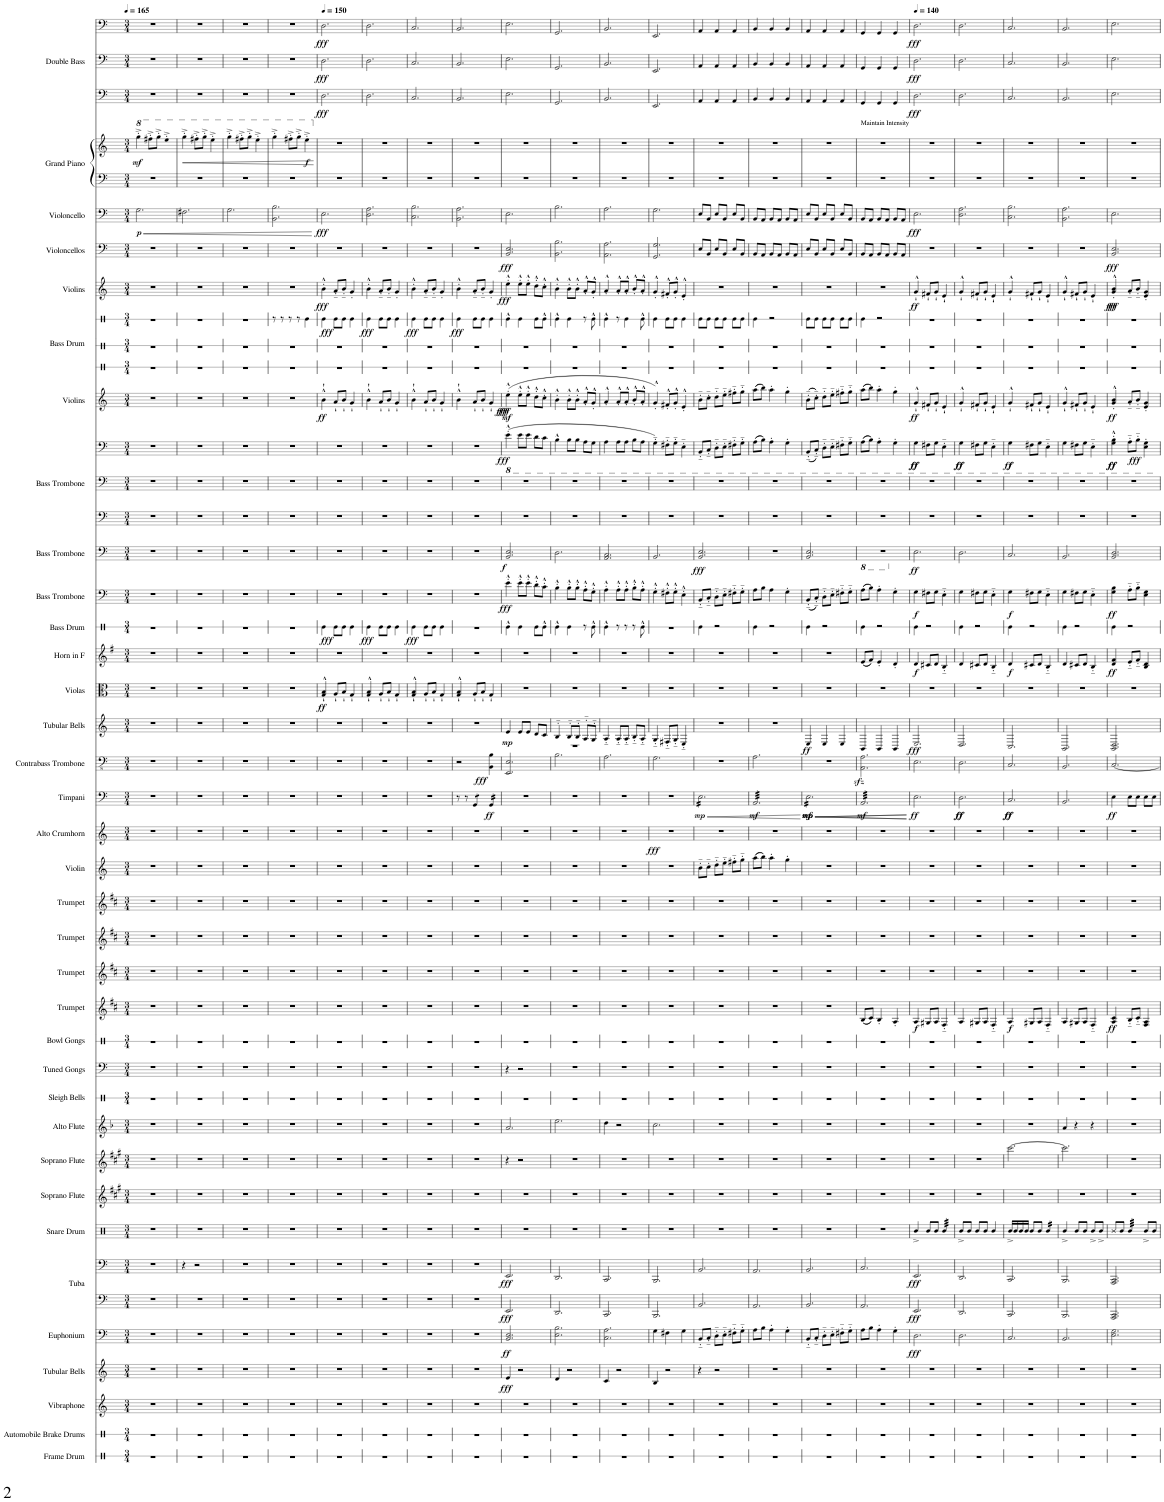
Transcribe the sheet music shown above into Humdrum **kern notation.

**kern	**kern	**kern	**kern	**dynam	**kern	**dynam	**kern	**kern	**dynam	**kern	**kern	**kern	**kern	**kern	**kern	**kern	**kern	**dynam	**kern	**kern	**kern	**kern	**kern	**dynam	**kern	**dynam	**kern	**dynam	**kern	**dynam	**kern	**dynam	**kern	**dynam	**kern	**dynam	**kern	**dynam	**kern	**dynam	**kern	**kern	**kern	**dynam	**kern	**dynam	**kern	**kern	**kern	**dynam	**kern	**dynam	**kern	**dynam	**kern	**dynam	**kern	**kern	**dynam	**kern	**kern	**kern	**dynam
*part35	*part34	*part33	*part32	*part32	*part31	*part31	*part30	*part30	*part30	*part29	*part28	*part27	*part26	*part25	*part24	*part23	*part22	*part22	*part21	*part20	*part19	*part18	*part17	*part17	*part16	*part16	*part15	*part15	*part14	*part14	*part13	*part13	*part12	*part12	*part11	*part11	*part10	*part10	*part9	*part9	*part8	*part8	*part8	*part8	*part7	*part7	*part6	*part6	*part6	*part6	*part5	*part5	*part4	*part4	*part3	*part3	*part2	*part2	*part2	*part1	*part1	*part1	*part1
*staff43	*staff42	*staff41	*staff40	*staff40	*staff39	*staff39	*staff38	*staff37	*staff37/38	*staff36	*staff35	*staff34	*staff33	*staff32	*staff31	*staff30	*staff29	*staff29	*staff28	*staff27	*staff26	*staff25	*staff24	*staff24	*staff23	*staff23	*staff22	*staff22	*staff21	*staff21	*staff20	*staff20	*staff19	*staff19	*staff18	*staff18	*staff17	*staff17	*staff16	*staff16	*staff15	*staff14	*staff13	*staff13/14/15	*staff12	*staff12	*staff11	*staff10	*staff9	*staff9/10/11	*staff8	*staff8	*staff7	*staff7	*staff6	*staff6	*staff5	*staff4	*staff4/5	*staff3	*staff2	*staff1	*staff1/2/3
*I"Frame Drum	*I"Automobile Brake Drums	*I"Vibraphone	*I"Tubular Bells	*	*I"Euphonium	*	*I"Tuba	*	*	*I"Snare Drum	*I"Soprano Flute	*I"Soprano Flute	*I"Alto Flute	*I"Sleigh Bells	*I"Tuned Gongs	*I"Bowl Gongs	*I"Trumpet	*	*I"Trumpet	*I"Trumpet	*I"Trumpet	*I"Violin	*I"Alto Crumhorn	*	*I"Timpani	*	*I"Contrabass Trombone	*	*I"Tubular Bells	*	*I"Violas	*	*I"Horn in F	*	*I"Bass Drum	*	*I"Bass Trombone	*	*I"Bass Trombone	*	*I"Bass Trombone	*	*	*	*I"Violins	*	*I"Bass Drum	*	*	*	*I"Violins	*	*I"Violoncellos	*	*I"Violoncello	*	*I"Grand Piano	*	*	*I"Double Bass	*	*	*
*I'Fr. Dr.	*I'Aut. Brk. Dr.	*I'Vib.	*I'Tu. Be.	*	*I'Euph.	*	*I'Tba.	*	*	*I'S.D.	*I'Sop. Fl.	*I'Sop. Fl.	*I'A. Fl.	*I'Sle. Be.	*I'Td. Go.	*I'Bw. Go.	*I'Tpt.	*	*I'Tpt.	*I'Tpt.	*I'Tpt.	*I'Vln.	*I'A. Crh.	*	*I'Timp.	*	*I'Cb. Tbn.	*	*I'Tu. Be.	*	*I'Vlas.	*	*	*	*I'B. Dr.	*	*I'B. Tbn.	*	*I'B. Tbn.	*	*I'B. Tbn.	*	*	*	*I'Vlns.	*	*I'B. Dr.	*	*	*	*I'Vlns.	*	*I'Vcs.	*	*I'Vc.	*	*I'Pno.	*	*	*I'Db.	*	*	*
*stria1	*stria1	*	*	*	*	*	*	*	*	*	*	*	*	*stria1	*	*stria1	*	*	*	*	*	*	*	*	*	*	*	*	*	*	*	*	*	*	*stria1	*	*	*	*	*	*	*	*	*	*	*	*stria1	*stria1	*stria1	*	*	*	*	*	*	*	*	*	*	*	*	*	*
*clefX	*clefX	*clefG2	*clefG2	*	*clefF4	*	*clefF4	*clefF4	*	*clefX	*clefG2	*clefG2	*clefG2	*clefX	*clefF4	*clefX	*clefG2	*	*clefG2	*clefG2	*clefG2	*clefG2	*clefG2	*	*clefF4	*	*clefFv4	*	*clefG2	*	*clefC3	*	*clefG2	*	*clefX	*	*clefF4	*	*clefF4	*	*clefF4	*clefF4	*clefF4	*	*clefG2	*	*clefX	*clefX	*clefX	*	*clefG2	*	*clefF4	*	*clefF4	*	*clefF4	*clefG2	*	*clefF4	*clefF4	*clefF4	*
*	*	*	*	*	*	*	*	*	*	*	*Trd-2c-3	*Trd-2c-3	*Trd3c5	*	*	*Trd7c12	*Trd1c2	*	*Trd1c2	*Trd1c2	*Trd1c2	*	*Trd12c21	*	*	*	*	*	*	*	*	*	*Trd4c7	*	*	*	*	*	*	*	*	*	*	*	*	*	*	*	*	*	*	*	*	*	*	*	*	*	*	*Trd7c12	*Trd7c12	*Trd7c12	*
*k[]	*k[]	*k[]	*k[]	*	*k[]	*	*k[]	*k[]	*	*k[]	*k[f#c#g#]	*k[f#c#g#]	*k[b-]	*k[]	*k[]	*k[]	*k[f#c#]	*	*k[f#c#]	*k[f#c#]	*k[f#c#]	*k[]	*k[]	*	*k[]	*	*k[]	*	*k[]	*	*k[]	*	*k[f#]	*	*k[]	*	*k[]	*	*k[]	*	*k[]	*k[]	*k[]	*	*k[]	*	*k[]	*k[]	*k[]	*	*k[]	*	*k[]	*	*k[]	*	*k[]	*k[]	*	*k[]	*k[]	*k[]	*
*M3/4	*M3/4	*M3/4	*M3/4	*	*M3/4	*	*M3/4	*M3/4	*	*M3/4	*M3/4	*M3/4	*M3/4	*M3/4	*M3/4	*M3/4	*M3/4	*	*M3/4	*M3/4	*M3/4	*M3/4	*M3/4	*	*M3/4	*	*M3/4	*	*M3/4	*	*M3/4	*	*M3/4	*	*M3/4	*	*M3/4	*	*M3/4	*	*M3/4	*M3/4	*M3/4	*	*M3/4	*	*M3/4	*M3/4	*M3/4	*	*M3/4	*	*M3/4	*	*M3/4	*	*M3/4	*M3/4	*	*M3/4	*M3/4	*M3/4	*
*MM165	*MM165	*MM165	*MM165	*	*MM165	*	*MM165	*MM165	*	*MM165	*MM165	*MM165	*MM165	*MM165	*MM165	*MM165	*MM165	*	*MM165	*MM165	*MM165	*MM165	*MM165	*	*MM165	*	*MM165	*	*MM165	*	*MM165	*	*MM165	*	*MM165	*	*MM165	*	*MM165	*	*MM165	*MM165	*MM165	*	*MM165	*	*MM165	*MM165	*MM165	*	*MM165	*	*MM165	*	*MM165	*	*MM165	*MM165	*	*MM165	*MM165	*MM165	*
=1	=1	=1	=1	=1	=1	=1	=1	=1	=1	=1	=1	=1	=1	=1	=1	=1	=1	=1	=1	=1	=1	=1	=1	=1	=1	=1	=1	=1	=1	=1	=1	=1	=1	=1	=1	=1	=1	=1	=1	=1	=1	=1	=1	=1	=1	=1	=1	=1	=1	=1	=1	=1	=1	=1	=1	=1	=1	=1	=1	=1	=1	=1	=1
!	!	!	!	!	!	!	!	!	!	!	!	!	!	!	!	!	!	!	!	!	!	!	!	!	!	!	!	!	!	!	!	!	!	!	!	!	!	!	!	!	!	!	!	!	!	!	!	!	!	!	!	!	!	!	!	!LO:HP:b	!	!	!	!	!	!	!
*	*	*	*	*	*	*	*	*	*	*	*	*	*	*	*	*	*	*	*	*	*	*	*	*	*	*	*	*	*	*	*	*	*	*	*	*	*	*	*	*	*	*	*	*	*	*	*	*	*	*	*	*	*	*	*	*	*	*8va	*	*	*	*	*
!	!	!	!	!	!	!	!	!	!	!	!	!	!	!	!	!	!	!	!	!	!	!	!	!	!	!	!	!	!	!	!	!	!	!	!	!	!	!	!	!	!	!	!	!	!	!	!	!	!	!	!	!	!	!	!	!LO:DY:n=1:b	!	!	!LO:DY:b	!	!	!	!
2.r	2.r	2.r	2.r	.	2.r	.	2.r	2.r	.	2.r	2.r	2.r	2.r	2.r	2.r	2.r	2.r	.	2.r	2.r	2.r	2.r	2.r	.	2.r	.	2.r	.	2.r	.	2.r	.	2.r	.	2.r	.	2.r	.	2.r	.	2.r	2.r	2.r	.	2.r	.	2.r	2.r	2.r	.	2.r	.	2.r	.	2.G\	< p	2.r	4ggg'^\	mf	2.r	2.r	2.r	.
.	.	.	.	.	.	.	.	.	.	.	.	.	.	.	.	.	.	.	.	.	.	.	.	.	.	.	.	.	.	.	.	.	.	.	.	.	.	.	.	.	.	.	.	.	.	.	.	.	.	.	.	.	.	.	.	.	.	8fff#X'^\L	.	.	.	.	.
.	.	.	.	.	.	.	.	.	.	.	.	.	.	.	.	.	.	.	.	.	.	.	.	.	.	.	.	.	.	.	.	.	.	.	.	.	.	.	.	.	.	.	.	.	.	.	.	.	.	.	.	.	.	.	.	.	.	8ggg'^\J	.	.	.	.	.
.	.	.	.	.	.	.	.	.	.	.	.	.	.	.	.	.	.	.	.	.	.	.	.	.	.	.	.	.	.	.	.	.	.	.	.	.	.	.	.	.	.	.	.	.	.	.	.	.	.	.	.	.	.	.	.	.	.	4eee'^	.	.	.	.	.
=2	=2	=2	=2	=2	=2	=2	=2	=2	=2	=2	=2	=2	=2	=2	=2	=2	=2	=2	=2	=2	=2	=2	=2	=2	=2	=2	=2	=2	=2	=2	=2	=2	=2	=2	=2	=2	=2	=2	=2	=2	=2	=2	=2	=2	=2	=2	=2	=2	=2	=2	=2	=2	=2	=2	=2	=2	=2	=2	=2	=2	=2	=2	=2
!	!	!	!	!	!	!	!	!	!	!	!	!	!	!	!	!	!	!	!	!	!	!	!	!	!	!	!	!	!	!	!	!	!	!	!	!	!	!	!	!	!	!	!	!	!	!	!	!	!	!	!	!	!	!	!	!	!	!	!LO:HP:b	!	!	!	!
2.r	2.r	2.r	2.r	.	2.r	.	2.r	4r	.	2.r	2.r	2.r	2.r	2.r	2.r	2.r	2.r	.	2.r	2.r	2.r	2.r	2.r	.	2.r	.	2.r	.	2.r	.	2.r	.	2.r	.	2.r	.	2.r	.	2.r	.	2.r	2.r	2.r	.	2.r	.	2.r	2.r	2.r	.	2.r	.	2.r	.	2.F#X\	.	2.r	4ggg'^\	<	2.r	2.r	2.r	.
.	.	.	.	.	.	.	.	2r	.	.	.	.	.	.	.	.	.	.	.	.	.	.	.	.	.	.	.	.	.	.	.	.	.	.	.	.	.	.	.	.	.	.	.	.	.	.	.	.	.	.	.	.	.	.	.	.	.	8fff#X'^\L	.	.	.	.	.
.	.	.	.	.	.	.	.	.	.	.	.	.	.	.	.	.	.	.	.	.	.	.	.	.	.	.	.	.	.	.	.	.	.	.	.	.	.	.	.	.	.	.	.	.	.	.	.	.	.	.	.	.	.	.	.	.	.	8ggg'^\J	.	.	.	.	.
.	.	.	.	.	.	.	.	.	.	.	.	.	.	.	.	.	.	.	.	.	.	.	.	.	.	.	.	.	.	.	.	.	.	.	.	.	.	.	.	.	.	.	.	.	.	.	.	.	.	.	.	.	.	.	.	.	.	4eee'^\	.	.	.	.	.
=3	=3	=3	=3	=3	=3	=3	=3	=3	=3	=3	=3	=3	=3	=3	=3	=3	=3	=3	=3	=3	=3	=3	=3	=3	=3	=3	=3	=3	=3	=3	=3	=3	=3	=3	=3	=3	=3	=3	=3	=3	=3	=3	=3	=3	=3	=3	=3	=3	=3	=3	=3	=3	=3	=3	=3	=3	=3	=3	=3	=3	=3	=3	=3
2.r	2.r	2.r	2.r	.	2.r	.	2.r	2.r	.	2.r	2.r	2.r	2.r	2.r	2.r	2.r	2.r	.	2.r	2.r	2.r	2.r	2.r	.	2.r	.	2.r	.	2.r	.	2.r	.	2.r	.	2.r	.	2.r	.	2.r	.	2.r	2.r	2.r	.	2.r	.	2.r	2.r	2.r	.	2.r	.	2.r	.	2.G\	.	2.r	4ggg'^\	.	2.r	2.r	2.r	.
.	.	.	.	.	.	.	.	.	.	.	.	.	.	.	.	.	.	.	.	.	.	.	.	.	.	.	.	.	.	.	.	.	.	.	.	.	.	.	.	.	.	.	.	.	.	.	.	.	.	.	.	.	.	.	.	.	.	8fff#X'^\L	.	.	.	.	.
.	.	.	.	.	.	.	.	.	.	.	.	.	.	.	.	.	.	.	.	.	.	.	.	.	.	.	.	.	.	.	.	.	.	.	.	.	.	.	.	.	.	.	.	.	.	.	.	.	.	.	.	.	.	.	.	.	.	8ggg'^\J	.	.	.	.	.
.	.	.	.	.	.	.	.	.	.	.	.	.	.	.	.	.	.	.	.	.	.	.	.	.	.	.	.	.	.	.	.	.	.	.	.	.	.	.	.	.	.	.	.	.	.	.	.	.	.	.	.	.	.	.	.	.	.	4eee'^\	.	.	.	.	.
=4	=4	=4	=4	=4	=4	=4	=4	=4	=4	=4	=4	=4	=4	=4	=4	=4	=4	=4	=4	=4	=4	=4	=4	=4	=4	=4	=4	=4	=4	=4	=4	=4	=4	=4	=4	=4	=4	=4	=4	=4	=4	=4	=4	=4	=4	=4	=4	=4	=4	=4	=4	=4	=4	=4	=4	=4	=4	=4	=4	=4	=4	=4	=4
2.r	2.r	2.r	2.r	.	2.r	.	2.r	2.r	.	2.r	2.r	2.r	2.r	2.r	2.r	2.r	2.r	.	2.r	2.r	2.r	2.r	2.r	.	2.r	.	2.r	.	2.r	.	2.r	.	2.r	.	2.r	.	2.r	.	2.r	.	2.r	2.r	2.r	.	2.r	.	2.r	2.r	8r	.	2.r	.	2.r	.	2.BB\ 2.B\	.	2.r	4ggg'^\	.	2.r	2.r	2.r	.
.	.	.	.	.	.	.	.	.	.	.	.	.	.	.	.	.	.	.	.	.	.	.	.	.	.	.	.	.	.	.	.	.	.	.	.	.	.	.	.	.	.	.	.	.	.	.	.	.	8r	.	.	.	.	.	.	.	.	.	.	.	.	.	.
.	.	.	.	.	.	.	.	.	.	.	.	.	.	.	.	.	.	.	.	.	.	.	.	.	.	.	.	.	.	.	.	.	.	.	.	.	.	.	.	.	.	.	.	.	.	.	.	.	8r	.	.	.	.	.	.	.	.	8fff#X'^\L	.	.	.	.	.
.	.	.	.	.	.	.	.	.	.	.	.	.	.	.	.	.	.	.	.	.	.	.	.	.	.	.	.	.	.	.	.	.	.	.	.	.	.	.	.	.	.	.	.	.	.	.	.	.	8r	.	.	.	.	.	.	.	.	8ggg'^\J	.	.	.	.	.
!	!	!	!	!	!	!	!	!	!	!	!	!	!	!	!	!	!	!	!	!	!	!	!	!	!	!	!	!	!	!	!	!	!	!	!	!	!	!	!	!	!	!	!	!	!	!	!	!	!	!	!	!	!	!	!	!	!	!	!LO:DY:b	!	!	!	!
.	.	.	.	.	.	.	.	.	.	.	.	.	.	.	.	.	.	.	.	.	.	.	.	.	.	.	.	.	.	.	.	.	.	.	.	.	.	.	.	.	.	.	.	.	.	.	.	.	4Re\	.	.	.	.	.	.	.	.	4eee'^\	f	.	.	.	.
.	.	.	.	.	.	.	.	.	.	.	.	.	.	.	.	.	.	.	.	.	.	.	.	.	.	.	.	.	.	.	.	.	.	.	.	.	.	.	.	.	.	.	.	.	.	.	.	.	.	.	.	.	.	.	.	[	.	.	[	.	.	.	.
=5	=5	=5	=5	=5	=5	=5	=5	=5	=5	=5	=5	=5	=5	=5	=5	=5	=5	=5	=5	=5	=5	=5	=5	=5	=5	=5	=5	=5	=5	=5	=5	=5	=5	=5	=5	=5	=5	=5	=5	=5	=5	=5	=5	=5	=5	=5	=5	=5	=5	=5	=5	=5	=5	=5	=5	=5	=5	=5	=5	=5	=5	=5	=5
*	*	*	*	*	*	*	*	*	*	*	*	*	*	*	*	*	*	*	*	*	*	*	*	*	*	*	*	*	*	*	*	*	*	*	*	*	*	*	*	*	*	*	*	*	*	*	*	*	*	*	*	*	*	*	*	*	*	*X8va	*	*	*	*	*
*	*	*	*	*	*	*	*	*	*	*	*	*	*	*	*	*	*	*	*	*	*	*	*	*	*	*	*	*	*	*	*	*	*	*	*	*	*	*	*	*	*	*	*	*	*	*	*	*	*	*	*	*	*	*	*	*	*	*	*	*	*	*MM150	*
!	!	!	!	!	!	!	!	!	!	!	!	!	!	!	!	!	!	!	!	!	!	!	!	!	!	!	!	!	!	!	!	!LO:DY:b	!	!	!	!LO:DY:b	!	!	!	!	!	!	!	!	!	!LO:DY:b	!	!	!	!LO:DY:b	!	!LO:DY:b	!	!	!	!LO:DY:b	!	!	!	!	!	!	!LO:DY:b=3
!	!	!	!	!	!	!	!	!	!	!	!	!	!	!	!	!	!	!	!	!	!	!	!	!	!	!	!	!	!	!	!	!	!	!	!	!	!	!	!	!	!	!	!	!	!	!	!	!	!	!	!	!	!	!	!	!	!	!	!	!	!	!	!LO:DY:n=1:b=2
!	!	!	!	!	!	!	!	!	!	!	!	!	!	!	!	!	!	!	!	!	!	!	!	!	!	!	!	!	!	!	!	!	!	!	!	!	!	!	!	!	!	!	!	!	!	!	!	!	!	!	!	!	!	!	!	!	!	!	!	!	!	!	!LO:DY:n=2:b
2.r	2.r	2.r	2.r	.	2.r	.	2.r	2.r	.	2.r	2.r	2.r	2.r	2.r	2.r	2.r	2.r	.	2.r	2.r	2.r	2.r	2.r	.	2.r	.	2.r	.	2.r	.	4G/^^` 4B/^^`	ff	2.r	.	4Re\	fff	2.r	.	2.r	.	2.r	2.r	2.r	.	4b^^`\	ff	2.r	2.r	4Re\	fff	4b'^^\	fff	2.r	.	2.E\	fff	2.r	2.r	.	2.D\	2.D\	2.D\	fff fff fff
.	.	.	.	.	.	.	.	.	.	.	.	.	.	.	.	.	.	.	.	.	.	.	.	.	.	.	.	.	.	.	8A`/L	.	.	.	8Re\L	.	.	.	.	.	.	.	.	.	8a`/L	.	.	.	8Re\L	.	8a'~/L	.	.	.	.	.	.	.	.	.	.	.	.
.	.	.	.	.	.	.	.	.	.	.	.	.	.	.	.	.	.	.	.	.	.	.	.	.	.	.	.	.	.	.	8B`/J	.	.	.	8Re\J	.	.	.	.	.	.	.	.	.	8b`/J	.	.	.	8Re\J	.	8b'~/J	.	.	.	.	.	.	.	.	.	.	.	.
.	.	.	.	.	.	.	.	.	.	.	.	.	.	.	.	.	.	.	.	.	.	.	.	.	.	.	.	.	.	.	4G`/	.	.	.	4Re\	.	.	.	.	.	.	.	.	.	4g`/	.	.	.	4Re\	.	4g'/	.	.	.	.	.	.	.	.	.	.	.	.
=6	=6	=6	=6	=6	=6	=6	=6	=6	=6	=6	=6	=6	=6	=6	=6	=6	=6	=6	=6	=6	=6	=6	=6	=6	=6	=6	=6	=6	=6	=6	=6	=6	=6	=6	=6	=6	=6	=6	=6	=6	=6	=6	=6	=6	=6	=6	=6	=6	=6	=6	=6	=6	=6	=6	=6	=6	=6	=6	=6	=6	=6	=6	=6
!	!	!	!	!	!	!	!	!	!	!	!	!	!	!	!	!	!	!	!	!	!	!	!	!	!	!	!	!	!	!	!	!	!	!	!	!LO:DY:b	!	!	!	!	!	!	!	!	!	!	!	!	!	!LO:DY:b	!	!	!	!	!	!	!	!	!	!	!	!	!
2.r	2.r	2.r	2.r	.	2.r	.	2.r	2.r	.	2.r	2.r	2.r	2.r	2.r	2.r	2.r	2.r	.	2.r	2.r	2.r	2.r	2.r	.	2.r	.	2.r	.	2.r	.	4G/^^` 4B/^^`	.	2.r	.	4Re\	fff	2.r	.	2.r	.	2.r	2.r	2.r	.	4b^^`\	.	2.r	2.r	4Re\	fff	4b'^^\	.	2.r	.	2.D\ 2.A\	.	2.r	2.r	.	2.D\	2.D\	2.D\	.
.	.	.	.	.	.	.	.	.	.	.	.	.	.	.	.	.	.	.	.	.	.	.	.	.	.	.	.	.	.	.	8A`/L	.	.	.	8Re\L	.	.	.	.	.	.	.	.	.	8a`/L	.	.	.	8Re\L	.	8a'~/L	.	.	.	.	.	.	.	.	.	.	.	.
.	.	.	.	.	.	.	.	.	.	.	.	.	.	.	.	.	.	.	.	.	.	.	.	.	.	.	.	.	.	.	8B`/J	.	.	.	8Re\J	.	.	.	.	.	.	.	.	.	8b`/J	.	.	.	8Re\J	.	8b'~/J	.	.	.	.	.	.	.	.	.	.	.	.
.	.	.	.	.	.	.	.	.	.	.	.	.	.	.	.	.	.	.	.	.	.	.	.	.	.	.	.	.	.	.	4G`/	.	.	.	4Re\	.	.	.	.	.	.	.	.	.	4g`/	.	.	.	4Re\	.	4g'/	.	.	.	.	.	.	.	.	.	.	.	.
=7	=7	=7	=7	=7	=7	=7	=7	=7	=7	=7	=7	=7	=7	=7	=7	=7	=7	=7	=7	=7	=7	=7	=7	=7	=7	=7	=7	=7	=7	=7	=7	=7	=7	=7	=7	=7	=7	=7	=7	=7	=7	=7	=7	=7	=7	=7	=7	=7	=7	=7	=7	=7	=7	=7	=7	=7	=7	=7	=7	=7	=7	=7	=7
!	!	!	!	!	!	!	!	!	!	!	!	!	!	!	!	!	!	!	!	!	!	!	!	!	!	!	!	!	!	!	!	!	!	!	!	!LO:DY:b	!	!	!	!	!	!	!	!	!	!	!	!	!	!LO:DY:b	!	!	!	!	!	!	!	!	!	!	!	!	!
2.r	2.r	2.r	2.r	.	2.r	.	2.r	2.r	.	2.r	2.r	2.r	2.r	2.r	2.r	2.r	2.r	.	2.r	2.r	2.r	2.r	2.r	.	2.r	.	2.r	.	2.r	.	4G/^^` 4B/^^`	.	2.r	.	4Re\	fff	2.r	.	2.r	.	2.r	2.r	2.r	.	4b^^`\	.	2.r	2.r	4Re\	fff	4b'^^\	.	2.r	.	2.C\ 2.B\	.	2.r	2.r	.	2.C/	2.C/	2.C/	.
.	.	.	.	.	.	.	.	.	.	.	.	.	.	.	.	.	.	.	.	.	.	.	.	.	.	.	.	.	.	.	8A`/L	.	.	.	8Re\L	.	.	.	.	.	.	.	.	.	8a`/L	.	.	.	8Re\L	.	8a'~/L	.	.	.	.	.	.	.	.	.	.	.	.
.	.	.	.	.	.	.	.	.	.	.	.	.	.	.	.	.	.	.	.	.	.	.	.	.	.	.	.	.	.	.	8B`/J	.	.	.	8Re\J	.	.	.	.	.	.	.	.	.	8b`/J	.	.	.	8Re\J	.	8b'~/J	.	.	.	.	.	.	.	.	.	.	.	.
.	.	.	.	.	.	.	.	.	.	.	.	.	.	.	.	.	.	.	.	.	.	.	.	.	.	.	.	.	.	.	4G`/	.	.	.	4Re\	.	.	.	.	.	.	.	.	.	4g`/	.	.	.	4Re\	.	4g'/	.	.	.	.	.	.	.	.	.	.	.	.
=8	=8	=8	=8	=8	=8	=8	=8	=8	=8	=8	=8	=8	=8	=8	=8	=8	=8	=8	=8	=8	=8	=8	=8	=8	=8	=8	=8	=8	=8	=8	=8	=8	=8	=8	=8	=8	=8	=8	=8	=8	=8	=8	=8	=8	=8	=8	=8	=8	=8	=8	=8	=8	=8	=8	=8	=8	=8	=8	=8	=8	=8	=8	=8
!	!	!	!	!	!	!	!	!	!	!	!	!	!	!	!	!	!	!	!	!	!	!	!	!	!	!	!	!	!	!	!	!	!	!	!	!	!	!	!	!	!	!	!	!	!	!	!	!	!	!LO:DY:b	!	!	!	!	!	!	!	!	!	!	!	!	!
*	*	*	*	*	*	*	*	*	*	*	*	*	*	*	*	*	*	*	*	*	*	*	*	*	*	*	*^	*	*	*	*	*	*	*	*	*	*	*	*	*	*	*	*	*	*	*	*	*	*	*	*	*	*	*	*	*	*	*	*	*	*	*	*
2.r	2.r	2.r	2.r	.	2.r	.	2.r	2.r	.	2.r	2.r	2.r	2.r	2.r	2.r	2.r	2.r	.	2.r	2.r	2.r	2.r	2.r	.	8r	.	2r	4.ryy	.	2.r	.	4G/^^` 4B/^^`	.	2.r	.	2.r	.	2.r	.	2.r	.	2.r	2.r	2.r	.	4b^^`\	.	2.r	2.r	4Re\	fff	4b'^^\	.	2.r	.	2.BB\ 2.A\	.	2.r	2.r	.	2.BB/	2.BB/	2.BB/	.
.	.	.	.	.	.	.	.	.	.	.	.	.	.	.	.	.	.	.	.	.	.	.	.	.	8r	.	.	.	.	.	.	.	.	.	.	.	.	.	.	.	.	.	.	.	.	.	.	.	.	.	.	.	.	.	.	.	.	.	.	.	.	.	.	.
*	*	*	*	*	*	*	*	*	*	*	*	*	*	*	*	*	*	*	*	*	*	*	*	*	*tremolo	*	*	*	*	*	*	*	*	*	*	*	*	*	*	*	*	*	*	*	*	*	*	*	*	*	*	*	*	*	*	*	*	*	*	*	*	*	*	*
.	.	.	.	.	.	.	.	.	.	.	.	.	.	.	.	.	.	.	.	.	.	.	.	.	8GG/L	.	.	.	.	.	.	8A`/L	.	.	.	.	.	.	.	.	.	.	.	.	.	8a`/L	.	.	.	8Re\L	.	8a'~/L	.	.	.	.	.	.	.	.	.	.	.	.
!	!	!	!	!	!	!	!	!	!	!	!	!	!	!	!	!	!	!	!	!	!	!	!	!	!	!	!	!	!LO:DY:b	!	!	!	!	!	!	!	!	!	!	!	!	!	!	!	!	!	!	!	!	!	!	!	!	!	!	!	!	!	!	!	!	!	!	!
.	.	.	.	.	.	.	.	.	.	.	.	.	.	.	.	.	.	.	.	.	.	.	.	.	8GG/J	.	.	4.ryy	fff	.	.	8B`/J	.	.	.	.	.	.	.	.	.	.	.	.	.	8b`/J	.	.	.	8Re\J	.	8b'~/J	.	.	.	.	.	.	.	.	.	.	.	.
!	!	!	!	!	!	!	!	!	!	!	!	!	!	!	!	!	!	!	!	!	!	!	!	!	!	!LO:DY:b	!	!	!	!	!	!	!	!	!	!	!	!	!	!	!	!	!	!	!	!	!	!	!	!	!	!	!	!	!	!	!	!	!	!	!	!	!	!
.	.	.	.	.	.	.	.	.	.	.	.	.	.	.	.	.	.	.	.	.	.	.	.	.	16GG/LL	ff	4BBB\ 4BB\	.	.	.	.	4G`/	.	.	.	.	.	.	.	.	.	.	.	.	.	4g`/	.	.	.	4Re\	.	4g'/	.	.	.	.	.	.	.	.	.	.	.	.
.	.	.	.	.	.	.	.	.	.	.	.	.	.	.	.	.	.	.	.	.	.	.	.	.	16GG/	.	.	.	.	.	.	.	.	.	.	.	.	.	.	.	.	.	.	.	.	.	.	.	.	.	.	.	.	.	.	.	.	.	.	.	.	.	.	.
.	.	.	.	.	.	.	.	.	.	.	.	.	.	.	.	.	.	.	.	.	.	.	.	.	16GG/	.	.	.	.	.	.	.	.	.	.	.	.	.	.	.	.	.	.	.	.	.	.	.	.	.	.	.	.	.	.	.	.	.	.	.	.	.	.	.
.	.	.	.	.	.	.	.	.	.	.	.	.	.	.	.	.	.	.	.	.	.	.	.	.	16GG/JJ	.	.	.	.	.	.	.	.	.	.	.	.	.	.	.	.	.	.	.	.	.	.	.	.	.	.	.	.	.	.	.	.	.	.	.	.	.	.	.
=9	=9	=9	=9	=9	=9	=9	=9	=9	=9	=9	=9	=9	=9	=9	=9	=9	=9	=9	=9	=9	=9	=9	=9	=9	=9	=9	=9	=9	=9	=9	=9	=9	=9	=9	=9	=9	=9	=9	=9	=9	=9	=9	=9	=9	=9	=9	=9	=9	=9	=9	=9	=9	=9	=9	=9	=9	=9	=9	=9	=9	=9	=9	=9	=9
!	!	!	!	!LO:DY:b	!	!LO:DY:b	!	!	!LO:DY:b=2	!	!	!	!	!	!	!	!	!	!	!	!	!	!	!	!	!	!	!	!	!	!	!	!	!	!	!	!	!	!	!	!	!	!	!	!	!	!	!	!	!	!	!	!	!	!	!	!	!	!	!	!	!	!	!
!	!	!	!	!	!	!	!	!	!LO:DY:n=1:b	!	!	!	!	!	!	!	!	!	!	!	!	!	!	!	!	!	!	!	!	!	!LO:DY:b	!	!	!	!	!	!	!	!LO:DY:b	!	!LO:DY:b	!	!	!	!LO:DY:b	!	!LO:DY:b	!	!	!	!	!	!	!	!	!	!	!	!	!	!	!	!	!
!	!	!	!	!	!	!	!	!	!	!	!	!	!	!	!	!	!	!	!	!	!	!	!	!	!	!	!	!	!	!	!	!	!	!	!	!	!	!	!	!	!	!	!	!	!	!	!LO:DY:n=1:b	!	!	!	!	!	!	!	!	!	!	!	!	!	!	!	!	!
!	!	!	!	!	!	!	!	!	!	!	!	!	!	!	!	!	!	!	!	!	!	!	!	!	!	!	!	!	!	!	!	!	!	!	!	!	!	!	!	!	!	!	!	!	!	!	!LO:DY:n=2:b	!	!	!	!	!	!LO:DY:b	!	!LO:DY:b	!	!	!	!	!	!	!	!	!
*	*	*	*	*	*	*	*	*	*	*	*	*	*	*	*	*	*	*	*	*	*	*	*	*	*	*	*v	*v	*	*	*	*	*	*	*	*	*	*	*	*	*	*	*	*	*	*	*	*	*	*	*	*	*	*	*	*	*	*	*	*	*	*	*	*
2.r	2.r	2.r	4e/	fff	2.BB/ 2.E/	ff	2.EE/	2.EE/	fff fff	2.r	2.r	4r	2.a/	2.r	4r	2.r	2.r	.	2.r	2.r	2.r	2.r	2.r	.	2.r	.	2.EEE/ 2.EE/	.	4e/	mp	2.r	.	2.r	.	4Re^^\	.	4e'^^\	fff	2.BB/ 2.E/	f	2.r	2.r	(4E'^^\	fff	(4ee'^^\	mf fff fff	2.r	2.r	4Re^^\	.	4ee'^^\	fff	2.BB/ 2.E/	fff	2.E\	.	2.r	2.r	.	2.E\	2.E\	2.E\	.
.	.	.	2r	.	.	.	.	.	.	.	.	2r	.	.	2r	.	.	.	.	.	.	.	.	.	.	.	.	.	8e/L	.	.	.	.	.	4Re\	.	8e'^^\L	.	.	.	.	.	8E\L	.	8ee'^^\L	.	.	.	4Re\	.	8ee'^^\L	.	.	.	.	.	.	.	.	.	.	.	.
.	.	.	.	.	.	.	.	.	.	.	.	.	.	.	.	.	.	.	.	.	.	.	.	.	.	.	.	.	8e/J	.	.	.	.	.	.	.	8e'^^\J	.	.	.	.	.	8E\J	.	8ee'^^\J	.	.	.	.	.	8ee'^^\J	.	.	.	.	.	.	.	.	.	.	.	.
.	.	.	.	.	.	.	.	.	.	.	.	.	.	.	.	.	.	.	.	.	.	.	.	.	.	.	.	.	8d/L	.	.	.	.	.	8Re\L	.	8d'^^\L	.	.	.	.	.	8D\L	.	8dd'^^\L	.	.	.	8Re\L	.	8dd'^^\L	.	.	.	.	.	.	.	.	.	.	.	.
.	.	.	.	.	.	.	.	.	.	.	.	.	.	.	.	.	.	.	.	.	.	.	.	.	.	.	.	.	8c/J	.	.	.	.	.	8Re^^\J	.	8c'^^\J	.	.	.	.	.	8C\J	.	8cc'^^\J	.	.	.	8Re^^\J	.	8cc'^^\J	.	.	.	.	.	.	.	.	.	.	.	.
=10	=10	=10	=10	=10	=10	=10	=10	=10	=10	=10	=10	=10	=10	=10	=10	=10	=10	=10	=10	=10	=10	=10	=10	=10	=10	=10	=10	=10	=10	=10	=10	=10	=10	=10	=10	=10	=10	=10	=10	=10	=10	=10	=10	=10	=10	=10	=10	=10	=10	=10	=10	=10	=10	=10	=10	=10	=10	=10	=10	=10	=10	=10	=10
*	*	*	*	*	*	*	*	*	*	*	*	*	*	*	*	*	*	*	*	*	*	*	*	*	*	*	*	*	*^	*	*	*	*	*	*	*	*	*	*	*	*	*	*	*	*	*	*	*	*	*	*	*	*	*	*	*	*	*	*	*	*	*	*
2.r	2.r	2.r	4d/	.	2.E\ 2.B\	.	2.DD/	2.DD/	.	2.r	2.r	2.r	2.ee\	2.r	2.r	2.r	2.r	.	2.r	2.r	2.r	2.r	2.r	.	2.r	.	2.BB\	.	4B'~/	2.r	.	2.r	.	2.r	.	4Re^^\	.	4B'^^\	.	2.D\	.	2.r	2.r	4BB^^\	.	4b'^^\	.	2.r	2.r	4Re^^\	.	4b'^^\	.	2.BB\ 2.B\	.	2.B\	.	2.r	2.r	.	2.GG/	2.GG/	2.GG/	.
.	.	.	2r	.	.	.	.	.	.	.	.	.	.	.	.	.	.	.	.	.	.	.	.	.	.	.	.	.	8B'~/L	.	.	.	.	.	.	4Re\	.	8B'^^\L	.	.	.	.	.	8BB\L	.	8b'^^\L	.	.	.	4Re\	.	8b'^^\L	.	.	.	.	.	.	.	.	.	.	.	.
.	.	.	.	.	.	.	.	.	.	.	.	.	.	.	.	.	.	.	.	.	.	.	.	.	.	.	.	.	8B'~/J	.	.	.	.	.	.	.	.	8B'^^\J	.	.	.	.	.	8BB\J	.	8b'^^\J	.	.	.	.	.	8b'^^\J	.	.	.	.	.	.	.	.	.	.	.	.
.	.	.	.	.	.	.	.	.	.	.	.	.	.	.	.	.	.	.	.	.	.	.	.	.	.	.	.	.	8A'~/L	.	.	.	.	.	.	8r	.	8A'^^\L	.	.	.	.	.	8AA\L	.	8a'^^/L	.	.	.	8r	.	8a'^^/L	.	.	.	.	.	.	.	.	.	.	.	.
.	.	.	.	.	.	.	.	.	.	.	.	.	.	.	.	.	.	.	.	.	.	.	.	.	.	.	.	.	8G'~/J	.	.	.	.	.	.	8Re^^\	.	8G'^^\J	.	.	.	.	.	8GG\J	.	8g'^^/J	.	.	.	8Re^^\	.	8g'^^/J	.	.	.	.	.	.	.	.	.	.	.	.
*	*	*	*	*	*	*	*	*	*	*	*	*	*	*	*	*	*	*	*	*	*	*	*	*	*	*	*	*	*v	*v	*	*	*	*	*	*	*	*	*	*	*	*	*	*	*	*	*	*	*	*	*	*	*	*	*	*	*	*	*	*	*	*	*	*
=11	=11	=11	=11	=11	=11	=11	=11	=11	=11	=11	=11	=11	=11	=11	=11	=11	=11	=11	=11	=11	=11	=11	=11	=11	=11	=11	=11	=11	=11	=11	=11	=11	=11	=11	=11	=11	=11	=11	=11	=11	=11	=11	=11	=11	=11	=11	=11	=11	=11	=11	=11	=11	=11	=11	=11	=11	=11	=11	=11	=11	=11	=11	=11
2.r	2.r	2.r	4c/	.	2.C\ 2.A\	.	2.CC/	2.CC/	.	2.r	2.r	2.r	4dd\	2.r	2.r	2.r	2.r	.	2.r	2.r	2.r	2.r	2.r	.	2.r	.	2.AA\	.	4A'~/	.	2.r	.	2.r	.	4Re^^\	.	4A'^^\	.	2.AA/ 2.C/	.	2.r	2.r	4AA\	.	4a'^^/	.	2.r	2.r	4Re^^\	.	4a'^^/	.	2.AA\ 2.A\	.	2.A\	.	2.r	2.r	.	2.BB/	2.BB/	2.BB/	.
.	.	.	2r	.	.	.	.	.	.	.	.	.	2r	.	.	.	.	.	.	.	.	.	.	.	.	.	.	.	8A'~/L	.	.	.	.	.	8r	.	8A'^^\L	.	.	.	.	.	8AA\L	.	8a'^^/L	.	.	.	8r	.	8a'^^/L	.	.	.	.	.	.	.	.	.	.	.	.
.	.	.	.	.	.	.	.	.	.	.	.	.	.	.	.	.	.	.	.	.	.	.	.	.	.	.	.	.	8A'~/J	.	.	.	.	.	8r	.	8A'^^\J	.	.	.	.	.	8AA\J	.	8a'^^/J	.	.	.	4Re\	.	8a'^^/J	.	.	.	.	.	.	.	.	.	.	.	.
.	.	.	.	.	.	.	.	.	.	.	.	.	.	.	.	.	.	.	.	.	.	.	.	.	.	.	.	.	8B'~/L	.	.	.	.	.	8r	.	8B'^^\L	.	.	.	.	.	8BB\L	.	8b'^^/L	.	.	.	.	.	8b'^^/L	.	.	.	.	.	.	.	.	.	.	.	.
.	.	.	.	.	.	.	.	.	.	.	.	.	.	.	.	.	.	.	.	.	.	.	.	.	.	.	.	.	8A'~/J	.	.	.	.	.	8Re^^\	.	8A'^^\J	.	.	.	.	.	8AA\J	.	8a'^^/J	.	.	.	8Re^^\	.	8a'^^/J	.	.	.	.	.	.	.	.	.	.	.	.
=12	=12	=12	=12	=12	=12	=12	=12	=12	=12	=12	=12	=12	=12	=12	=12	=12	=12	=12	=12	=12	=12	=12	=12	=12	=12	=12	=12	=12	=12	=12	=12	=12	=12	=12	=12	=12	=12	=12	=12	=12	=12	=12	=12	=12	=12	=12	=12	=12	=12	=12	=12	=12	=12	=12	=12	=12	=12	=12	=12	=12	=12	=12	=12
!	!	!	!	!	!	!	!	!	!	!	!	!	!	!	!	!	!	!	!	!	!	!	!	!LO:DY:b	!	!	!	!	!	!	!	!	!	!	!	!	!	!	!	!	!	!	!	!	!	!	!	!	!	!	!	!	!	!	!	!	!	!	!	!	!	!	!
2.r	2.r	2.r	4B/	.	4G\	.	2.BBB/	2.BBB/	.	2.r	2.r	2.r	2.cc\	2.r	2.r	2.r	2.r	.	2.r	2.r	2.r	2.r	2.r	fff	2.r	.	2.GG\	.	4G'~/	.	2.r	.	2.r	.	2.r	.	4G'^^\	.	2.BB/	.	2.r	2.r	4GG'~\)	.	4g'^^/)	.	2.r	2.r	4Re\	.	4g'^^/	.	2.GG/ 2.G/	.	2.G\	.	2.r	2.r	.	2.EE/	2.EE/	2.EE/	.
.	.	.	2r	.	4F#X\	.	.	.	.	.	.	.	.	.	.	.	.	.	.	.	.	.	.	.	.	.	.	.	8F#X'~/L	.	.	.	.	.	.	.	8F#X'^^\L	.	.	.	.	.	8FF#X'~\L	.	8f#X'^^/L	.	.	.	8Re\L	.	8f#X'^^/L	.	.	.	.	.	.	.	.	.	.	.	.
.	.	.	.	.	.	.	.	.	.	.	.	.	.	.	.	.	.	.	.	.	.	.	.	.	.	.	.	.	8G'~/J	.	.	.	.	.	.	.	8G'^^\J	.	.	.	.	.	8GG'~\J	.	8g'^^/J	.	.	.	8Re\J	.	8g'^^/J	.	.	.	.	.	.	.	.	.	.	.	.
.	.	.	.	.	4G\	.	.	.	.	.	.	.	.	.	.	.	.	.	.	.	.	.	.	.	.	.	.	.	4E'~/	.	.	.	.	.	.	.	4E'^^\	.	.	.	.	.	4EE'~\	.	4e'^^/	.	.	.	4Re\	.	4e'^^/	.	.	.	.	.	.	.	.	.	.	.	.
=13	=13	=13	=13	=13	=13	=13	=13	=13	=13	=13	=13	=13	=13	=13	=13	=13	=13	=13	=13	=13	=13	=13	=13	=13	=13	=13	=13	=13	=13	=13	=13	=13	=13	=13	=13	=13	=13	=13	=13	=13	=13	=13	=13	=13	=13	=13	=13	=13	=13	=13	=13	=13	=13	=13	=13	=13	=13	=13	=13	=13	=13	=13	=13
!	!	!	!	!	!	!	!	!	!	!	!	!	!	!	!	!	!	!	!	!	!	!	!	!	!	!LO:HP:b	!	!	!	!	!	!	!	!	!	!	!	!	!	!	!	!	!	!	!	!	!	!	!	!	!	!	!	!	!	!	!	!	!	!	!	!	!
!	!	!	!	!	!	!	!	!	!	!	!	!	!	!	!	!	!	!	!	!	!	!	!	!	!	!LO:DY:n=1:b	!	!	!	!	!	!	!	!	!	!	!	!	!	!LO:DY:b	!	!	!	!	!	!	!	!	!	!	!	!	!	!	!	!	!	!	!	!	!	!	!
2.r	2.r	2.r	4r	.	8BB'~/L	.	2.BB/	2.BB/	.	2.r	2.r	2.r	2.r	2.r	2.r	2.r	2.r	.	2.r	2.r	2.r	8b'~\L	2.r	.	16E\LL	< mp	2.r	.	2.r	.	2.r	.	2.r	.	4Re\	.	8BB'~/L	.	2.BB/ 2.E/	fff	2.r	2.r	8BBB'~/L	.	8b'~\L	.	2.r	2.r	8Re\L	.	2.r	.	8E/L	.	8E/L	.	2.r	2.r	.	4AA/	4AA/	4AA/	.
.	.	.	.	.	.	.	.	.	.	.	.	.	.	.	.	.	.	.	.	.	.	.	.	.	16E\	.	.	.	.	.	.	.	.	.	.	.	.	.	.	.	.	.	.	.	.	.	.	.	.	.	.	.	.	.	.	.	.	.	.	.	.	.	.
.	.	.	.	.	8C'~/J	.	.	.	.	.	.	.	.	.	.	.	.	.	.	.	.	8cc'~\J	.	.	16E\	.	.	.	.	.	.	.	.	.	.	.	8C'~/J	.	.	.	.	.	8CC'~/J	.	8cc'~\J	.	.	.	8Re\J	.	.	.	8BB/J	.	8BB/J	.	.	.	.	.	.	.	.
.	.	.	.	.	.	.	.	.	.	.	.	.	.	.	.	.	.	.	.	.	.	.	.	.	16E\	.	.	.	.	.	.	.	.	.	.	.	.	.	.	.	.	.	.	.	.	.	.	.	.	.	.	.	.	.	.	.	.	.	.	.	.	.	.
.	.	.	2r	.	8D'~\L	.	.	.	.	.	.	.	.	.	.	.	.	.	.	.	.	8dd'~\L	.	.	16E\	.	.	.	.	.	.	.	.	.	2r	.	8D'~\L	.	.	.	.	.	8DD'~\L	.	8dd'~\L	.	.	.	8Re\L	.	.	.	8E/L	.	8E/L	.	.	.	.	4AA/	4AA/	4AA/	.
.	.	.	.	.	.	.	.	.	.	.	.	.	.	.	.	.	.	.	.	.	.	.	.	.	16E\	.	.	.	.	.	.	.	.	.	.	.	.	.	.	.	.	.	.	.	.	.	.	.	.	.	.	.	.	.	.	.	.	.	.	.	.	.	.
.	.	.	.	.	8E'~\J	.	.	.	.	.	.	.	.	.	.	.	.	.	.	.	.	8ee'~\J	.	.	16E\	.	.	.	.	.	.	.	.	.	.	.	8E'~\J	.	.	.	.	.	8EE'~\J	.	8ee'~\J	.	.	.	8Re\J	.	.	.	8BB/J	.	8BB/J	.	.	.	.	.	.	.	.
.	.	.	.	.	.	.	.	.	.	.	.	.	.	.	.	.	.	.	.	.	.	.	.	.	16E\	.	.	.	.	.	.	.	.	.	.	.	.	.	.	.	.	.	.	.	.	.	.	.	.	.	.	.	.	.	.	.	.	.	.	.	.	.	.
.	.	.	.	.	8F#X'~\L	.	.	.	.	.	.	.	.	.	.	.	.	.	.	.	.	8ff#X'~\L	.	.	16E\	.	.	.	.	.	.	.	.	.	.	.	8F#X'~\L	.	.	.	.	.	8FF#X'~\L	.	8ff#X'~\L	.	.	.	8Re\L	.	.	.	8E/L	.	8E/L	.	.	.	.	4AA/	4AA/	4AA/	.
.	.	.	.	.	.	.	.	.	.	.	.	.	.	.	.	.	.	.	.	.	.	.	.	.	16E\	.	.	.	.	.	.	.	.	.	.	.	.	.	.	.	.	.	.	.	.	.	.	.	.	.	.	.	.	.	.	.	.	.	.	.	.	.	.
.	.	.	.	.	8G'~\J	.	.	.	.	.	.	.	.	.	.	.	.	.	.	.	.	8gg'~\J	.	.	16E\	.	.	.	.	.	.	.	.	.	.	.	8G'~\J	.	.	.	.	.	8GG'~\J	.	8gg'~\J	.	.	.	8Re\J	.	.	.	8BB/J	.	8BB/J	.	.	.	.	.	.	.	.
.	.	.	.	.	.	.	.	.	.	.	.	.	.	.	.	.	.	.	.	.	.	.	.	.	16E\JJ	.	.	.	.	.	.	.	.	.	.	.	.	.	.	.	.	.	.	.	.	.	.	.	.	.	.	.	.	.	.	.	.	.	.	.	.	.	.
=14	=14	=14	=14	=14	=14	=14	=14	=14	=14	=14	=14	=14	=14	=14	=14	=14	=14	=14	=14	=14	=14	=14	=14	=14	=14	=14	=14	=14	=14	=14	=14	=14	=14	=14	=14	=14	=14	=14	=14	=14	=14	=14	=14	=14	=14	=14	=14	=14	=14	=14	=14	=14	=14	=14	=14	=14	=14	=14	=14	=14	=14	=14	=14
!	!	!	!	!	!	!	!	!	!	!	!	!	!	!	!	!	!	!	!	!	!	!	!	!	!	!LO:DY:b	!	!	!	!	!	!	!	!	!	!	!	!	!	!	!	!	!	!	!	!	!	!	!	!	!	!	!	!	!	!	!	!	!	!	!	!	!
2.r	2.r	2.r	2.r	.	8A\L	.	2.AA/	2.AA/	.	2.r	2.r	2.r	2.r	2.r	2.r	2.r	2.r	.	2.r	2.r	2.r	((8aa\L	2.r	.	32AA/LLL	mf	2.AA\	.	2.r	.	2.r	.	2.r	.	4Re\	.	8A\L	.	2.r	.	2.r	2.r	((8AA\L	.	((8aa\L	.	2.r	2.r	4Re\	.	2.r	.	8BB/L	.	8BB/L	.	2.r	2.r	.	4BB/	4BB/	4BB/	.
.	.	.	.	.	.	.	.	.	.	.	.	.	.	.	.	.	.	.	.	.	.	.	.	.	32AA/	.	.	.	.	.	.	.	.	.	.	.	.	.	.	.	.	.	.	.	.	.	.	.	.	.	.	.	.	.	.	.	.	.	.	.	.	.	.
.	.	.	.	.	.	.	.	.	.	.	.	.	.	.	.	.	.	.	.	.	.	.	.	.	32AA/	.	.	.	.	.	.	.	.	.	.	.	.	.	.	.	.	.	.	.	.	.	.	.	.	.	.	.	.	.	.	.	.	.	.	.	.	.	.
.	.	.	.	.	.	.	.	.	.	.	.	.	.	.	.	.	.	.	.	.	.	.	.	.	32AA/	.	.	.	.	.	.	.	.	.	.	.	.	.	.	.	.	.	.	.	.	.	.	.	.	.	.	.	.	.	.	.	.	.	.	.	.	.	.
.	.	.	.	.	8B\J	.	.	.	.	.	.	.	.	.	.	.	.	.	.	.	.	8bb\J))	.	.	32AA/	.	.	.	.	.	.	.	.	.	.	.	8B\J	.	.	.	.	.	8BB\J))	.	8bb\J))	.	.	.	.	.	.	.	8AA/J	.	8AA/J	.	.	.	.	.	.	.	.
.	.	.	.	.	.	.	.	.	.	.	.	.	.	.	.	.	.	.	.	.	.	.	.	.	32AA/	.	.	.	.	.	.	.	.	.	.	.	.	.	.	.	.	.	.	.	.	.	.	.	.	.	.	.	.	.	.	.	.	.	.	.	.	.	.
.	.	.	.	.	.	.	.	.	.	.	.	.	.	.	.	.	.	.	.	.	.	.	.	.	32AA/	.	.	.	.	.	.	.	.	.	.	.	.	.	.	.	.	.	.	.	.	.	.	.	.	.	.	.	.	.	.	.	.	.	.	.	.	.	.
.	.	.	.	.	.	.	.	.	.	.	.	.	.	.	.	.	.	.	.	.	.	.	.	.	32AA/	.	.	.	.	.	.	.	.	.	.	.	.	.	.	.	.	.	.	.	.	.	.	.	.	.	.	.	.	.	.	.	.	.	.	.	.	.	.
.	.	.	.	.	4A'\	.	.	.	.	.	.	.	.	.	.	.	.	.	.	.	.	4aa'\	.	.	32AA/	.	.	.	.	.	.	.	.	.	2r	.	4A\	.	.	.	.	.	4AA'\	.	4aa'\	.	.	.	2r	.	.	.	8BB/L	.	8BB/L	.	.	.	.	4BB/	4BB/	4BB/	.
.	.	.	.	.	.	.	.	.	.	.	.	.	.	.	.	.	.	.	.	.	.	.	.	.	32AA/	.	.	.	.	.	.	.	.	.	.	.	.	.	.	.	.	.	.	.	.	.	.	.	.	.	.	.	.	.	.	.	.	.	.	.	.	.	.
.	.	.	.	.	.	.	.	.	.	.	.	.	.	.	.	.	.	.	.	.	.	.	.	.	32AA/	.	.	.	.	.	.	.	.	.	.	.	.	.	.	.	.	.	.	.	.	.	.	.	.	.	.	.	.	.	.	.	.	.	.	.	.	.	.
.	.	.	.	.	.	.	.	.	.	.	.	.	.	.	.	.	.	.	.	.	.	.	.	.	32AA/	.	.	.	.	.	.	.	.	.	.	.	.	.	.	.	.	.	.	.	.	.	.	.	.	.	.	.	.	.	.	.	.	.	.	.	.	.	.
.	.	.	.	.	.	.	.	.	.	.	.	.	.	.	.	.	.	.	.	.	.	.	.	.	32AA/	.	.	.	.	.	.	.	.	.	.	.	.	.	.	.	.	.	.	.	.	.	.	.	.	.	.	.	8AA/J	.	8AA/J	.	.	.	.	.	.	.	.
.	.	.	.	.	.	.	.	.	.	.	.	.	.	.	.	.	.	.	.	.	.	.	.	.	32AA/	.	.	.	.	.	.	.	.	.	.	.	.	.	.	.	.	.	.	.	.	.	.	.	.	.	.	.	.	.	.	.	.	.	.	.	.	.	.
.	.	.	.	.	.	.	.	.	.	.	.	.	.	.	.	.	.	.	.	.	.	.	.	.	32AA/	.	.	.	.	.	.	.	.	.	.	.	.	.	.	.	.	.	.	.	.	.	.	.	.	.	.	.	.	.	.	.	.	.	.	.	.	.	.
.	.	.	.	.	.	.	.	.	.	.	.	.	.	.	.	.	.	.	.	.	.	.	.	.	32AA/	.	.	.	.	.	.	.	.	.	.	.	.	.	.	.	.	.	.	.	.	.	.	.	.	.	.	.	.	.	.	.	.	.	.	.	.	.	.
.	.	.	.	.	4G'\	.	.	.	.	.	.	.	.	.	.	.	.	.	.	.	.	4gg'\	.	.	32AA/	.	.	.	.	.	.	.	.	.	.	.	4G'\	.	.	.	.	.	4GG'\	.	4gg'\	.	.	.	.	.	.	.	8BB/L	.	8BB/L	.	.	.	.	4BB/	4BB/	4BB/	.
.	.	.	.	.	.	.	.	.	.	.	.	.	.	.	.	.	.	.	.	.	.	.	.	.	32AA/	.	.	.	.	.	.	.	.	.	.	.	.	.	.	.	.	.	.	.	.	.	.	.	.	.	.	.	.	.	.	.	.	.	.	.	.	.	.
.	.	.	.	.	.	.	.	.	.	.	.	.	.	.	.	.	.	.	.	.	.	.	.	.	32AA/	.	.	.	.	.	.	.	.	.	.	.	.	.	.	.	.	.	.	.	.	.	.	.	.	.	.	.	.	.	.	.	.	.	.	.	.	.	.
.	.	.	.	.	.	.	.	.	.	.	.	.	.	.	.	.	.	.	.	.	.	.	.	.	32AA/	.	.	.	.	.	.	.	.	.	.	.	.	.	.	.	.	.	.	.	.	.	.	.	.	.	.	.	.	.	.	.	.	.	.	.	.	.	.
.	.	.	.	.	.	.	.	.	.	.	.	.	.	.	.	.	.	.	.	.	.	.	.	.	32AA/	.	.	.	.	.	.	.	.	.	.	.	.	.	.	.	.	.	.	.	.	.	.	.	.	.	.	.	8AA/J	.	8AA/J	.	.	.	.	.	.	.	.
.	.	.	.	.	.	.	.	.	.	.	.	.	.	.	.	.	.	.	.	.	.	.	.	.	32AA/	.	.	.	.	.	.	.	.	.	.	.	.	.	.	.	.	.	.	.	.	.	.	.	.	.	.	.	.	.	.	.	.	.	.	.	.	.	.
.	.	.	.	.	.	.	.	.	.	.	.	.	.	.	.	.	.	.	.	.	.	.	.	.	32AA/	.	.	.	.	.	.	.	.	.	.	.	.	.	.	.	.	.	.	.	.	.	.	.	.	.	.	.	.	.	.	.	.	.	.	.	.	.	.
.	.	.	.	.	.	.	.	.	.	.	.	.	.	.	.	.	.	.	.	.	.	.	.	.	32AA/JJJ	.	.	.	.	.	.	.	.	.	.	.	.	.	.	.	.	.	.	.	.	.	.	.	.	.	.	.	.	.	.	.	.	.	.	.	.	.	.
.	.	.	.	.	.	.	.	.	.	.	.	.	.	.	.	.	.	.	.	.	.	.	.	.	.	[	.	.	.	.	.	.	.	.	.	.	.	.	.	.	.	.	.	.	.	.	.	.	.	.	.	.	.	.	.	.	.	.	.	.	.	.	.
=15	=15	=15	=15	=15	=15	=15	=15	=15	=15	=15	=15	=15	=15	=15	=15	=15	=15	=15	=15	=15	=15	=15	=15	=15	=15	=15	=15	=15	=15	=15	=15	=15	=15	=15	=15	=15	=15	=15	=15	=15	=15	=15	=15	=15	=15	=15	=15	=15	=15	=15	=15	=15	=15	=15	=15	=15	=15	=15	=15	=15	=15	=15	=15
!	!	!	!	!	!	!	!	!	!	!	!	!	!	!	!	!	!	!	!	!	!	!	!	!	!	!LO:HP:b	!	!	!	!	!	!	!	!	!	!	!	!	!	!	!	!	!	!	!	!	!	!	!	!	!	!	!	!	!	!	!	!	!	!	!	!	!
!	!	!	!	!	!	!	!	!	!	!	!	!	!	!	!	!	!	!	!	!	!	!	!	!	!	!LO:DY:n=1:b	!	!	!	!	!	!	!	!	!	!	!	!	!	!	!	!	!	!	!	!	!	!	!	!	!	!	!	!	!	!	!	!	!	!	!	!	!
!	!	!	!	!	!	!	!	!	!	!	!	!	!	!	!	!	!	!	!	!	!	!	!	!	!	!LO:DY:n=2:b	!	!	!	!	!	!	!	!	!	!	!	!	!	!	!	!	!	!	!	!	!	!	!	!	!	!	!	!	!	!	!	!	!	!	!	!	!
!	!	!	!	!	!	!	!	!	!	!	!	!	!	!	!	!	!	!	!	!	!	!	!	!	!	!LO:DY:n=3:b	!	!	!	!LO:DY:b	!	!	!	!	!	!	!	!	!	!	!	!	!	!	!	!	!	!	!	!	!	!	!	!	!	!	!	!	!	!	!	!	!
2.r	2.r	2.r	2.r	.	8BB'~/L	.	2.BB/	2.BB/	.	2.r	2.r	2.r	2.r	2.r	2.r	2.r	2.r	.	2.r	2.r	2.r	2.r	2.r	.	16E\LL	< mf mp mp	2.r	.	4E/	ff	2.r	.	2.r	.	4Re\	.	((8BB'~/L	.	2.BB/ 2.E/	.	2.r	2.r	((8BBB'~/L	.	((8b'~\L	.	2.r	2.r	8Re\L	.	2.r	.	8E/L	.	8E/L	.	2.r	2.r	.	4AA/	4AA/	4AA/	.
.	.	.	.	.	.	.	.	.	.	.	.	.	.	.	.	.	.	.	.	.	.	.	.	.	16E\	.	.	.	.	.	.	.	.	.	.	.	.	.	.	.	.	.	.	.	.	.	.	.	.	.	.	.	.	.	.	.	.	.	.	.	.	.	.
.	.	.	.	.	8C'~/J	.	.	.	.	.	.	.	.	.	.	.	.	.	.	.	.	.	.	.	16E\	.	.	.	.	.	.	.	.	.	.	.	8C'~/J))	.	.	.	.	.	8CC'~/J))	.	8cc'~\J))	.	.	.	8Re\J	.	.	.	8BB/J	.	8BB/J	.	.	.	.	.	.	.	.
.	.	.	.	.	.	.	.	.	.	.	.	.	.	.	.	.	.	.	.	.	.	.	.	.	16E\	.	.	.	.	.	.	.	.	.	.	.	.	.	.	.	.	.	.	.	.	.	.	.	.	.	.	.	.	.	.	.	.	.	.	.	.	.	.
.	.	.	.	.	8D'~\L	.	.	.	.	.	.	.	.	.	.	.	.	.	.	.	.	.	.	.	16E\	.	.	.	4E/	.	.	.	.	.	2r	.	8D'~\L	.	.	.	.	.	8DD'~\L	.	8dd'~\L	.	.	.	8Re\L	.	.	.	8E/L	.	8E/L	.	.	.	.	4AA/	4AA/	4AA/	.
.	.	.	.	.	.	.	.	.	.	.	.	.	.	.	.	.	.	.	.	.	.	.	.	.	16E\	.	.	.	.	.	.	.	.	.	.	.	.	.	.	.	.	.	.	.	.	.	.	.	.	.	.	.	.	.	.	.	.	.	.	.	.	.	.
.	.	.	.	.	8E'~\J	.	.	.	.	.	.	.	.	.	.	.	.	.	.	.	.	.	.	.	16E\	.	.	.	.	.	.	.	.	.	.	.	8E'~\J	.	.	.	.	.	8EE'~\J	.	8ee'~\J	.	.	.	8Re\J	.	.	.	8BB/J	.	8BB/J	.	.	.	.	.	.	.	.
.	.	.	.	.	.	.	.	.	.	.	.	.	.	.	.	.	.	.	.	.	.	.	.	.	16E\	.	.	.	.	.	.	.	.	.	.	.	.	.	.	.	.	.	.	.	.	.	.	.	.	.	.	.	.	.	.	.	.	.	.	.	.	.	.
.	.	.	.	.	8F#X'~\L	.	.	.	.	.	.	.	.	.	.	.	.	.	.	.	.	.	.	.	16E\	.	.	.	4E/	.	.	.	.	.	.	.	8F#X'~\L	.	.	.	.	.	8FF#X'~\L	.	8ff#X'~\L	.	.	.	8Re\L	.	.	.	8E/L	.	8E/L	.	.	.	.	4AA/	4AA/	4AA/	.
.	.	.	.	.	.	.	.	.	.	.	.	.	.	.	.	.	.	.	.	.	.	.	.	.	16E\	.	.	.	.	.	.	.	.	.	.	.	.	.	.	.	.	.	.	.	.	.	.	.	.	.	.	.	.	.	.	.	.	.	.	.	.	.	.
.	.	.	.	.	8G'~\J	.	.	.	.	.	.	.	.	.	.	.	.	.	.	.	.	.	.	.	16E\	.	.	.	.	.	.	.	.	.	.	.	8G'~\J	.	.	.	.	.	8GG'~\J	.	8gg'~\J	.	.	.	8Re\J	.	.	.	8BB/J	.	8BB/J	.	.	.	.	.	.	.	.
.	.	.	.	.	.	.	.	.	.	.	.	.	.	.	.	.	.	.	.	.	.	.	.	.	16E\JJ	.	.	.	.	.	.	.	.	.	.	.	.	.	.	.	.	.	.	.	.	.	.	.	.	.	.	.	.	.	.	.	.	.	.	.	.	.	.
=16	=16	=16	=16	=16	=16	=16	=16	=16	=16	=16	=16	=16	=16	=16	=16	=16	=16	=16	=16	=16	=16	=16	=16	=16	=16	=16	=16	=16	=16	=16	=16	=16	=16	=16	=16	=16	=16	=16	=16	=16	=16	=16	=16	=16	=16	=16	=16	=16	=16	=16	=16	=16	=16	=16	=16	=16	=16	=16	=16	=16	=16	=16	=16
!	!	!	!	!	!	!	!	!	!	!	!	!	!	!	!	!	!	!	!	!	!	!	!	!	!	!LO:HP:b	!	!	!	!	!	!	!	!	!	!	!	!	!	!	!	!	!	!	!	!	!	!	!	!	!	!	!	!	!	!	!	!	!	!	!	!	!
*	*	*	*	*	*	*	*	*	*	*	*	*	*	*	*	*	*	*	*	*	*	*	*	*	*	*	*	*	*	*	*	*	*	*	*	*	*	*	*8ba	*	*	*	*	*	*	*	*	*	*	*	*	*	*	*	*	*	*	*	*	*	*	*	*
!	!	!	!	!	!	!	!	!	!	!	!	!	!	!	!	!	!	!	!	!	!	!	!	!	!	!	!	!	!	!	!	!	!	!	!	!	!	!	!	!	!	!	!	!	!	!	!	!	!	!	!	!	!	!	!	!	!	!LO:TX:a:t=Maintain Intensity	!	!	!	!	!
!	!	!	!	!	!	!	!	!	!	!	!	!	!	!	!	!	!	!	!	!	!	!	!	!	!	!LO:DY:n=1:b	!	!	!	!	!	!	!	!	!	!	!	!	!	!	!	!	!	!	!	!	!	!	!	!	!	!	!	!	!	!	!	!	!	!	!	!	!
2.r	2.r	2.r	2.r	.	8A\L	.	2.AA/	2.C/	.	2.r	2.r	2.r	2.r	2.r	2.r	2.r	((8B/L	.	2.r	2.r	2.r	2.r	2.r	.	32AA/LLL	< mf	2.AAA\zz< 2.AA\zz<	.	4BB/	.	2.r	.	((8e/L	.	4Re\	.	((8A\L	.	2.r	.	2.r	2.r	((8AA\L	.	((8aa\L	.	2.r	2.r	4Re\	.	2.r	.	8BB/L	.	8BB/L	.	2.r	2.r	.	4GG/	4GG/	4GG/	.
.	.	.	.	.	.	.	.	.	.	.	.	.	.	.	.	.	.	.	.	.	.	.	.	.	32AA/	.	.	.	.	.	.	.	.	.	.	.	.	.	.	.	.	.	.	.	.	.	.	.	.	.	.	.	.	.	.	.	.	.	.	.	.	.	.
.	.	.	.	.	.	.	.	.	.	.	.	.	.	.	.	.	.	.	.	.	.	.	.	.	32AA/	.	.	.	.	.	.	.	.	.	.	.	.	.	.	.	.	.	.	.	.	.	.	.	.	.	.	.	.	.	.	.	.	.	.	.	.	.	.
.	.	.	.	.	.	.	.	.	.	.	.	.	.	.	.	.	.	.	.	.	.	.	.	.	32AA/	.	.	.	.	.	.	.	.	.	.	.	.	.	.	.	.	.	.	.	.	.	.	.	.	.	.	.	.	.	.	.	.	.	.	.	.	.	.
.	.	.	.	.	8B\J	.	.	.	.	.	.	.	.	.	.	.	8c#/J))	.	.	.	.	.	.	.	32AA/	.	.	.	.	.	.	.	8f#/J))	.	.	.	8B\J))	.	.	.	.	.	8BB\J))	.	8bb\J))	.	.	.	.	.	.	.	8AA/J	.	8AA/J	.	.	.	.	.	.	.	.
.	.	.	.	.	.	.	.	.	.	.	.	.	.	.	.	.	.	.	.	.	.	.	.	.	32AA/	.	.	.	.	.	.	.	.	.	.	.	.	.	.	.	.	.	.	.	.	.	.	.	.	.	.	.	.	.	.	.	.	.	.	.	.	.	.
.	.	.	.	.	.	.	.	.	.	.	.	.	.	.	.	.	.	.	.	.	.	.	.	.	32AA/	.	.	.	.	.	.	.	.	.	.	.	.	.	.	.	.	.	.	.	.	.	.	.	.	.	.	.	.	.	.	.	.	.	.	.	.	.	.
.	.	.	.	.	.	.	.	.	.	.	.	.	.	.	.	.	.	.	.	.	.	.	.	.	32AA/	.	.	.	.	.	.	.	.	.	.	.	.	.	.	.	.	.	.	.	.	.	.	.	.	.	.	.	.	.	.	.	.	.	.	.	.	.	.
.	.	.	.	.	4A'\	.	.	.	.	.	.	.	.	.	.	.	4B'/	.	.	.	.	.	.	.	32AA/	.	.	.	4BB/	.	.	.	4e'/	.	2r	.	4A'\	.	.	.	.	.	4AA'\	.	4aa'\	.	.	.	2r	.	.	.	8BB/L	.	8BB/L	.	.	.	.	4GG/	4GG/	4GG/	.
.	.	.	.	.	.	.	.	.	.	.	.	.	.	.	.	.	.	.	.	.	.	.	.	.	32AA/	.	.	.	.	.	.	.	.	.	.	.	.	.	.	.	.	.	.	.	.	.	.	.	.	.	.	.	.	.	.	.	.	.	.	.	.	.	.
.	.	.	.	.	.	.	.	.	.	.	.	.	.	.	.	.	.	.	.	.	.	.	.	.	32AA/	.	.	.	.	.	.	.	.	.	.	.	.	.	.	.	.	.	.	.	.	.	.	.	.	.	.	.	.	.	.	.	.	.	.	.	.	.	.
.	.	.	.	.	.	.	.	.	.	.	.	.	.	.	.	.	.	.	.	.	.	.	.	.	32AA/	.	.	.	.	.	.	.	.	.	.	.	.	.	.	.	.	.	.	.	.	.	.	.	.	.	.	.	.	.	.	.	.	.	.	.	.	.	.
.	.	.	.	.	.	.	.	.	.	.	.	.	.	.	.	.	.	.	.	.	.	.	.	.	32AA/	.	.	.	.	.	.	.	.	.	.	.	.	.	.	.	.	.	.	.	.	.	.	.	.	.	.	.	8AA/J	.	8AA/J	.	.	.	.	.	.	.	.
.	.	.	.	.	.	.	.	.	.	.	.	.	.	.	.	.	.	.	.	.	.	.	.	.	32AA/	.	.	.	.	.	.	.	.	.	.	.	.	.	.	.	.	.	.	.	.	.	.	.	.	.	.	.	.	.	.	.	.	.	.	.	.	.	.
.	.	.	.	.	.	.	.	.	.	.	.	.	.	.	.	.	.	.	.	.	.	.	.	.	32AA/	.	.	.	.	.	.	.	.	.	.	.	.	.	.	.	.	.	.	.	.	.	.	.	.	.	.	.	.	.	.	.	.	.	.	.	.	.	.
.	.	.	.	.	.	.	.	.	.	.	.	.	.	.	.	.	.	.	.	.	.	.	.	.	32AA/	.	.	.	.	.	.	.	.	.	.	.	.	.	.	.	.	.	.	.	.	.	.	.	.	.	.	.	.	.	.	.	.	.	.	.	.	.	.
.	.	.	.	.	4G'\	.	.	.	.	.	.	.	.	.	.	.	4A'/	.	.	.	.	.	.	.	32AA/	.	.	.	4BB/	.	.	.	4d'/	.	.	.	4G'\	.	.	.	.	.	4GG'\	.	4gg'\	.	.	.	.	.	.	.	8BB/L	.	8BB/L	.	.	.	.	4GG/	4GG/	4GG/	.
.	.	.	.	.	.	.	.	.	.	.	.	.	.	.	.	.	.	.	.	.	.	.	.	.	32AA/	.	.	.	.	.	.	.	.	.	.	.	.	.	.	.	.	.	.	.	.	.	.	.	.	.	.	.	.	.	.	.	.	.	.	.	.	.	.
.	.	.	.	.	.	.	.	.	.	.	.	.	.	.	.	.	.	.	.	.	.	.	.	.	32AA/	.	.	.	.	.	.	.	.	.	.	.	.	.	.	.	.	.	.	.	.	.	.	.	.	.	.	.	.	.	.	.	.	.	.	.	.	.	.
.	.	.	.	.	.	.	.	.	.	.	.	.	.	.	.	.	.	.	.	.	.	.	.	.	32AA/	.	.	.	.	.	.	.	.	.	.	.	.	.	.	.	.	.	.	.	.	.	.	.	.	.	.	.	.	.	.	.	.	.	.	.	.	.	.
.	.	.	.	.	.	.	.	.	.	.	.	.	.	.	.	.	.	.	.	.	.	.	.	.	32AA/	.	.	.	.	.	.	.	.	.	.	.	.	.	.	.	.	.	.	.	.	.	.	.	.	.	.	.	8AA/J	.	8AA/J	.	.	.	.	.	.	.	.
.	.	.	.	.	.	.	.	.	.	.	.	.	.	.	.	.	.	.	.	.	.	.	.	.	32AA/	.	.	.	.	.	.	.	.	.	.	.	.	.	.	.	.	.	.	.	.	.	.	.	.	.	.	.	.	.	.	.	.	.	.	.	.	.	.
.	.	.	.	.	.	.	.	.	.	.	.	.	.	.	.	.	.	.	.	.	.	.	.	.	32AA/	.	.	.	.	.	.	.	.	.	.	.	.	.	.	.	.	.	.	.	.	.	.	.	.	.	.	.	.	.	.	.	.	.	.	.	.	.	.
.	.	.	.	.	.	.	.	.	.	.	.	.	.	.	.	.	.	.	.	.	.	.	.	.	32AA/JJJ	.	.	.	.	.	.	.	.	.	.	.	.	.	.	.	.	.	.	.	.	.	.	.	.	.	.	.	.	.	.	.	.	.	.	.	.	.	.
*	*	*	*	*	*	*	*	*	*	*	*	*	*	*	*	*	*	*	*	*	*	*	*	*	*Xtremolo	*	*	*	*	*	*	*	*	*	*	*	*	*	*	*	*	*	*	*	*	*	*	*	*	*	*	*	*	*	*	*	*	*	*	*	*	*	*
.	.	.	.	.	.	.	.	.	.	.	.	.	.	.	.	.	.	.	.	.	.	.	.	.	.	[ [	.	.	.	.	.	.	.	.	.	.	.	.	.	.	.	.	.	.	.	.	.	.	.	.	.	.	.	.	.	.	.	.	.	.	.	.	.
=17	=17	=17	=17	=17	=17	=17	=17	=17	=17	=17	=17	=17	=17	=17	=17	=17	=17	=17	=17	=17	=17	=17	=17	=17	=17	=17	=17	=17	=17	=17	=17	=17	=17	=17	=17	=17	=17	=17	=17	=17	=17	=17	=17	=17	=17	=17	=17	=17	=17	=17	=17	=17	=17	=17	=17	=17	=17	=17	=17	=17	=17	=17	=17
*	*	*	*	*	*	*	*	*	*	*	*	*	*	*	*	*	*	*	*	*	*	*	*	*	*	*	*	*	*	*	*	*	*	*	*	*	*	*	*X8ba	*	*	*	*	*	*	*	*	*	*	*	*	*	*	*	*	*	*	*	*	*	*	*	*
*	*	*	*	*	*	*	*	*	*	*	*	*	*	*	*	*	*	*	*	*	*	*	*	*	*	*	*	*	*	*	*	*	*	*	*	*	*	*	*	*	*	*	*	*	*	*	*	*	*	*	*	*	*	*	*	*	*	*	*	*	*	*MM140	*
!	!	!	!	!	!	!LO:DY:b	!	!	!LO:DY:b=2	!	!	!	!	!	!	!	!	!	!	!	!	!	!	!	!	!	!	!	!	!	!	!	!	!	!	!	!	!	!	!	!	!	!	!	!	!	!	!	!	!	!	!	!	!	!	!	!	!	!	!	!	!	!
!	!	!	!	!	!	!	!	!	!LO:DY:n=1:b	!	!	!	!	!	!	!	!	!LO:DY:b	!	!	!	!	!	!	!	!LO:DY:b	!	!	!	!LO:DY:b	!	!	!	!LO:DY:b	!	!	!	!LO:DY:b	!	!LO:DY:b	!	!	!	!LO:DY:b	!	!	!	!	!	!	!	!	!	!	!	!	!	!	!	!	!	!	!
!	!	!	!	!	!	!	!	!	!	!	!	!	!	!	!	!	!	!	!	!	!	!	!	!	!	!	!	!	!	!	!	!	!	!	!	!	!	!	!	!	!	!	!	!LO:DY:n=1:b	!	!LO:DY:b	!	!	!	!	!	!LO:DY:b	!	!	!	!LO:DY:b	!	!	!	!	!	!	!LO:DY:b=3
!	!	!	!	!	!	!	!	!	!	!	!	!	!	!	!	!	!	!	!	!	!	!	!	!	!	!	!	!	!	!	!	!	!	!	!	!	!	!	!	!	!	!	!	!	!	!	!	!	!	!	!	!	!	!	!	!	!	!	!	!	!	!	!LO:DY:n=1:b=2
!	!	!	!	!	!	!	!	!	!	!	!	!	!	!	!	!	!	!	!	!	!	!	!	!	!	!	!	!	!	!	!	!	!	!	!	!	!	!	!	!	!	!	!	!	!	!	!	!	!	!	!	!	!	!	!	!	!	!	!	!	!	!	!LO:DY:n=2:b
2.r	2.r	2.r	2.r	.	2.D\	fff	2.EE/	2.EE/	fff fff	4R^/	2.r	2.r	2.r	2.r	2.r	2.r	4A/	f	2.r	2.r	2.r	2.r	2.r	.	2.E\	ff	2.EE\	.	2.E/	fff	2.r	.	4d/	f	4Re\	.	4G\	f	2.E\	ff	2.r	2.r	4GG\	ff ff	4g^^`/	ff	2.r	2.r	2.r	.	4g^^`/	ff	2.r	.	2.E\	fff	2.r	2.r	.	2.D\	2.D\	2.D\	fff fff fff
.	.	.	.	.	.	.	.	.	.	8R/L	.	.	.	.	.	.	8G#X/L	.	.	.	.	.	.	.	.	.	.	.	.	.	.	.	8c#X/L	.	2r	.	8F#X\L	.	.	.	.	.	8FF#X\L	.	8f#X`/L	.	.	.	.	.	8f#X`/L	.	.	.	.	.	.	.	.	.	.	.	.
.	.	.	.	.	.	.	.	.	.	8R/J	.	.	.	.	.	.	8A/J	.	.	.	.	.	.	.	.	.	.	.	.	.	.	.	8d/J	.	.	.	8G\J	.	.	.	.	.	8GG\J	.	8g`/J	.	.	.	.	.	8g`/J	.	.	.	.	.	.	.	.	.	.	.	.
*	*	*	*	*	*	*	*	*	*	*tremolo	*	*	*	*	*	*	*	*	*	*	*	*	*	*	*	*	*	*	*	*	*	*	*	*	*	*	*	*	*	*	*	*	*	*	*	*	*	*	*	*	*	*	*	*	*	*	*	*	*	*	*	*	*
.	.	.	.	.	.	.	.	.	.	32R/LLL	.	.	.	.	.	.	4F#'~/	.	.	.	.	.	.	.	.	.	.	.	.	.	.	.	4B'~/	.	.	.	4E'~\	.	.	.	.	.	4EE'~\	.	4e`/	.	.	.	.	.	4e`/	.	.	.	.	.	.	.	.	.	.	.	.
.	.	.	.	.	.	.	.	.	.	32R/	.	.	.	.	.	.	.	.	.	.	.	.	.	.	.	.	.	.	.	.	.	.	.	.	.	.	.	.	.	.	.	.	.	.	.	.	.	.	.	.	.	.	.	.	.	.	.	.	.	.	.	.	.
.	.	.	.	.	.	.	.	.	.	32R/	.	.	.	.	.	.	.	.	.	.	.	.	.	.	.	.	.	.	.	.	.	.	.	.	.	.	.	.	.	.	.	.	.	.	.	.	.	.	.	.	.	.	.	.	.	.	.	.	.	.	.	.	.
.	.	.	.	.	.	.	.	.	.	32R/	.	.	.	.	.	.	.	.	.	.	.	.	.	.	.	.	.	.	.	.	.	.	.	.	.	.	.	.	.	.	.	.	.	.	.	.	.	.	.	.	.	.	.	.	.	.	.	.	.	.	.	.	.
.	.	.	.	.	.	.	.	.	.	32R/	.	.	.	.	.	.	.	.	.	.	.	.	.	.	.	.	.	.	.	.	.	.	.	.	.	.	.	.	.	.	.	.	.	.	.	.	.	.	.	.	.	.	.	.	.	.	.	.	.	.	.	.	.
.	.	.	.	.	.	.	.	.	.	32R/	.	.	.	.	.	.	.	.	.	.	.	.	.	.	.	.	.	.	.	.	.	.	.	.	.	.	.	.	.	.	.	.	.	.	.	.	.	.	.	.	.	.	.	.	.	.	.	.	.	.	.	.	.
.	.	.	.	.	.	.	.	.	.	32R/	.	.	.	.	.	.	.	.	.	.	.	.	.	.	.	.	.	.	.	.	.	.	.	.	.	.	.	.	.	.	.	.	.	.	.	.	.	.	.	.	.	.	.	.	.	.	.	.	.	.	.	.	.
.	.	.	.	.	.	.	.	.	.	32R/JJJ	.	.	.	.	.	.	.	.	.	.	.	.	.	.	.	.	.	.	.	.	.	.	.	.	.	.	.	.	.	.	.	.	.	.	.	.	.	.	.	.	.	.	.	.	.	.	.	.	.	.	.	.	.
=18	=18	=18	=18	=18	=18	=18	=18	=18	=18	=18	=18	=18	=18	=18	=18	=18	=18	=18	=18	=18	=18	=18	=18	=18	=18	=18	=18	=18	=18	=18	=18	=18	=18	=18	=18	=18	=18	=18	=18	=18	=18	=18	=18	=18	=18	=18	=18	=18	=18	=18	=18	=18	=18	=18	=18	=18	=18	=18	=18	=18	=18	=18	=18
!	!	!	!	!	!	!	!	!	!	!	!	!	!	!	!	!	!	!	!	!	!	!	!	!	!	!LO:DY:b	!	!	!	!	!	!	!	!	!	!	!	!	!	!	!	!	!	!	!	!	!	!	!	!	!	!	!	!	!	!	!	!	!	!	!	!	!
!	!	!	!	!	!	!	!	!	!	!	!	!	!	!	!	!	!	!	!	!	!	!	!	!	!	!LO:DY:n=1:b	!	!	!	!	!	!	!	!	!	!	!	!	!	!	!	!	!	!LO:DY:b	!	!	!	!	!	!	!	!	!	!	!	!	!	!	!	!	!	!	!
!	!	!	!	!	!	!	!	!	!	!	!	!	!	!	!	!	!	!	!	!	!	!	!	!	!	!	!	!	!	!	!	!	!	!	!	!	!	!	!	!	!	!	!	!LO:DY:n=1:b	!	!	!	!	!	!	!	!	!	!	!	!	!	!	!	!	!	!	!
2.r	2.r	2.r	2.r	.	2.D\	.	2.DD/	2.DD/	.	8R^/L	2.r	2.r	2.r	2.r	2.r	2.r	4A/	.	2.r	2.r	2.r	2.r	2.r	.	2.D\	ff ff	2.DD\	.	2.D/	.	2.r	.	4d/	.	4Re\	.	4G\	.	2.D\	.	2.r	2.r	4GG\	ff ff	4g^^`/	.	2.r	2.r	2.r	.	4g^^`/	.	2.r	.	2.D\ 2.A\	.	2.r	2.r	.	2.D\	2.D\	2.D\	.
.	.	.	.	.	.	.	.	.	.	8R/J	.	.	.	.	.	.	.	.	.	.	.	.	.	.	.	.	.	.	.	.	.	.	.	.	.	.	.	.	.	.	.	.	.	.	.	.	.	.	.	.	.	.	.	.	.	.	.	.	.	.	.	.	.
.	.	.	.	.	.	.	.	.	.	8R/L	.	.	.	.	.	.	8G#X/L	.	.	.	.	.	.	.	.	.	.	.	.	.	.	.	8c#X/L	.	2r	.	8F#X\L	.	.	.	.	.	8FF#X\L	.	8f#X`/L	.	.	.	.	.	8f#X`/L	.	.	.	.	.	.	.	.	.	.	.	.
.	.	.	.	.	.	.	.	.	.	8R/J	.	.	.	.	.	.	8A/J	.	.	.	.	.	.	.	.	.	.	.	.	.	.	.	8d/J	.	.	.	8G\J	.	.	.	.	.	8GG\J	.	8g`/J	.	.	.	.	.	8g`/J	.	.	.	.	.	.	.	.	.	.	.	.
.	.	.	.	.	.	.	.	.	.	4R/	.	.	.	.	.	.	4F#'~/	.	.	.	.	.	.	.	.	.	.	.	.	.	.	.	4B'~/	.	.	.	4E'~\	.	.	.	.	.	4EE'~\	.	4e`/	.	.	.	.	.	4e`/	.	.	.	.	.	.	.	.	.	.	.	.
=19	=19	=19	=19	=19	=19	=19	=19	=19	=19	=19	=19	=19	=19	=19	=19	=19	=19	=19	=19	=19	=19	=19	=19	=19	=19	=19	=19	=19	=19	=19	=19	=19	=19	=19	=19	=19	=19	=19	=19	=19	=19	=19	=19	=19	=19	=19	=19	=19	=19	=19	=19	=19	=19	=19	=19	=19	=19	=19	=19	=19	=19	=19	=19
!	!	!	!	!	!	!	!	!	!	!	!	!	!	!	!	!	!	!LO:DY:b	!	!	!	!	!	!	!	!LO:DY:b	!	!	!	!	!	!	!	!	!	!	!	!	!	!	!	!	!	!	!	!	!	!	!	!	!	!	!	!	!	!	!	!	!	!	!	!	!
!	!	!	!	!	!	!	!	!	!	!	!	!	!	!	!	!	!	!	!	!	!	!	!	!	!	!LO:DY:n=1:b	!	!	!	!	!	!	!	!LO:DY:b	!	!	!	!LO:DY:b	!	!	!	!	!	!LO:DY:b	!	!	!	!	!	!	!	!	!	!	!	!	!	!	!	!	!	!	!
!	!	!	!	!	!	!	!	!	!	!	!	!	!	!	!	!	!	!	!	!	!	!	!	!	!	!	!	!	!	!	!	!	!	!	!	!	!	!	!	!	!	!	!	!LO:DY:n=1:b	!	!	!	!	!	!	!	!	!	!	!	!	!	!	!	!	!	!	!
2.r	2.r	2.r	2.r	.	2.C/	.	2.CC/	2.CC/	.	16R^/LL	2.r	[2.ccc#\	2.r	2.r	2.r	2.r	4A/	f	2.r	2.r	2.r	2.r	2.r	.	2.C/	ff ff	2.CC/	.	2.C/	.	2.r	.	4d/	f	4Re\	.	4G\	f	2.C/	.	2.r	2.r	4GG\	ff f	4g^^`/	.	2.r	2.r	2.r	.	4g^^`/	.	2.r	.	2.C\ 2.B\	.	2.r	2.r	.	2.C/	2.C/	2.C/	.
.	.	.	.	.	.	.	.	.	.	16R/	.	.	.	.	.	.	.	.	.	.	.	.	.	.	.	.	.	.	.	.	.	.	.	.	.	.	.	.	.	.	.	.	.	.	.	.	.	.	.	.	.	.	.	.	.	.	.	.	.	.	.	.	.
.	.	.	.	.	.	.	.	.	.	16R/	.	.	.	.	.	.	.	.	.	.	.	.	.	.	.	.	.	.	.	.	.	.	.	.	.	.	.	.	.	.	.	.	.	.	.	.	.	.	.	.	.	.	.	.	.	.	.	.	.	.	.	.	.
.	.	.	.	.	.	.	.	.	.	16R/JJ	.	.	.	.	.	.	.	.	.	.	.	.	.	.	.	.	.	.	.	.	.	.	.	.	.	.	.	.	.	.	.	.	.	.	.	.	.	.	.	.	.	.	.	.	.	.	.	.	.	.	.	.	.
.	.	.	.	.	.	.	.	.	.	8R/L	.	.	.	.	.	.	8G#X/L	.	.	.	.	.	.	.	.	.	.	.	.	.	.	.	8c#X/L	.	2r	.	8F#X\L	.	.	.	.	.	8FF#X\L	.	8f#X`/L	.	.	.	.	.	8f#X`/L	.	.	.	.	.	.	.	.	.	.	.	.
.	.	.	.	.	.	.	.	.	.	8R/J	.	.	.	.	.	.	8A/J	.	.	.	.	.	.	.	.	.	.	.	.	.	.	.	8d/J	.	.	.	8G\J	.	.	.	.	.	8GG\J	.	8g`/J	.	.	.	.	.	8g`/J	.	.	.	.	.	.	.	.	.	.	.	.
.	.	.	.	.	.	.	.	.	.	16R/LL	.	.	.	.	.	.	4F#'~/	.	.	.	.	.	.	.	.	.	.	.	.	.	.	.	4B'~/	.	.	.	4E'~\	.	.	.	.	.	4EE'~\	.	4e`/	.	.	.	.	.	4e`/	.	.	.	.	.	.	.	.	.	.	.	.
.	.	.	.	.	.	.	.	.	.	16R/	.	.	.	.	.	.	.	.	.	.	.	.	.	.	.	.	.	.	.	.	.	.	.	.	.	.	.	.	.	.	.	.	.	.	.	.	.	.	.	.	.	.	.	.	.	.	.	.	.	.	.	.	.
.	.	.	.	.	.	.	.	.	.	16R/	.	.	.	.	.	.	.	.	.	.	.	.	.	.	.	.	.	.	.	.	.	.	.	.	.	.	.	.	.	.	.	.	.	.	.	.	.	.	.	.	.	.	.	.	.	.	.	.	.	.	.	.	.
.	.	.	.	.	.	.	.	.	.	16R/JJ	.	.	.	.	.	.	.	.	.	.	.	.	.	.	.	.	.	.	.	.	.	.	.	.	.	.	.	.	.	.	.	.	.	.	.	.	.	.	.	.	.	.	.	.	.	.	.	.	.	.	.	.	.
=20	=20	=20	=20	=20	=20	=20	=20	=20	=20	=20	=20	=20	=20	=20	=20	=20	=20	=20	=20	=20	=20	=20	=20	=20	=20	=20	=20	=20	=20	=20	=20	=20	=20	=20	=20	=20	=20	=20	=20	=20	=20	=20	=20	=20	=20	=20	=20	=20	=20	=20	=20	=20	=20	=20	=20	=20	=20	=20	=20	=20	=20	=20	=20
2.r	2.r	2.r	2.r	.	2.BB/	.	2.BBB/	2.BBB/	.	4R^/	2.r	2.ccc#\]	4a/	2.r	2.r	2.r	4A/	.	2.r	2.r	2.r	2.r	2.r	.	2.BB/	.	2.BBB/	.	2.BB/	.	2.r	.	4d/	.	4Re\	.	4G\	.	2.BB/	.	2.r	2.r	4GG\	.	4g^^`/	.	2.r	2.r	2.r	.	4g^^`/	.	2.r	.	2.BB\ 2.A\	.	2.r	2.r	.	2.BB/	2.BB/	2.BB/	.
.	.	.	.	.	.	.	.	.	.	8R/L	.	.	4r	.	.	.	8G#X/L	.	.	.	.	.	.	.	.	.	.	.	.	.	.	.	8c#X/L	.	2r	.	8F#X\L	.	.	.	.	.	8FF#X\L	.	8f#X`/L	.	.	.	.	.	8f#X`/L	.	.	.	.	.	.	.	.	.	.	.	.
.	.	.	.	.	.	.	.	.	.	8R/J	.	.	.	.	.	.	8A/J	.	.	.	.	.	.	.	.	.	.	.	.	.	.	.	8d/J	.	.	.	8G\J	.	.	.	.	.	8GG\J	.	8g`/J	.	.	.	.	.	8g`/J	.	.	.	.	.	.	.	.	.	.	.	.
.	.	.	.	.	.	.	.	.	.	8R^/L	.	.	4r	.	.	.	4F#'~/	.	.	.	.	.	.	.	.	.	.	.	.	.	.	.	4B'~/	.	.	.	4E'~\	.	.	.	.	.	4EE'~\	.	4e`/	.	.	.	.	.	4e`/	.	.	.	.	.	.	.	.	.	.	.	.
.	.	.	.	.	.	.	.	.	.	8R^/J	.	.	.	.	.	.	.	.	.	.	.	.	.	.	.	.	.	.	.	.	.	.	.	.	.	.	.	.	.	.	.	.	.	.	.	.	.	.	.	.	.	.	.	.	.	.	.	.	.	.	.	.	.
=21	=21	=21	=21	=21	=21	=21	=21	=21	=21	=21	=21	=21	=21	=21	=21	=21	=21	=21	=21	=21	=21	=21	=21	=21	=21	=21	=21	=21	=21	=21	=21	=21	=21	=21	=21	=21	=21	=21	=21	=21	=21	=21	=21	=21	=21	=21	=21	=21	=21	=21	=21	=21	=21	=21	=21	=21	=21	=21	=21	=21	=21	=21	=21
!	!	!	!	!	!	!	!	!	!	!	!	!	!	!	!	!	!	!LO:DY:b	!	!	!	!	!	!	!	!LO:DY:b	!	!	!	!	!	!	!	!LO:DY:b	!	!	!	!LO:DY:b	!	!	!	!	!	!LO:DY:b	!	!	!	!	!	!	!	!	!	!	!	!	!	!	!	!	!	!	!
!	!	!	!	!	!	!	!	!	!	!	!	!	!	!	!	!	!	!	!	!	!	!	!	!	!	!	!	!	!	!	!	!	!	!	!	!	!	!	!	!	!	!	!	!LO:DY:n=1:b	!	!	!	!	!	!	!	!	!	!	!	!	!	!	!	!	!	!	!
!	!	!	!	!	!	!	!	!	!	!	!	!	!	!	!	!	!	!	!	!	!	!	!	!	!	!	!	!	!	!	!	!	!	!	!	!	!	!	!	!	!	!	!	!LO:DY:n=2:b	!	!LO:DY:b	!	!	!	!	!	!LO:DY:b	!	!	!	!	!	!	!	!	!	!	!
!	!	!	!	!	!	!	!	!	!	!	!	!	!	!	!	!	!	!	!	!	!	!	!	!	!	!	!	!	!	!	!	!	!	!	!	!	!	!	!	!	!	!	!	!	!	!	!	!	!	!	!	!LO:DY:n=1:b	!	!LO:DY:b	!	!	!	!	!	!	!	!	!
2.r	2.r	2.r	2.r	.	2.E\ 2.G\	.	2.AAA/ 2.CC/	2.AAA/ 2.CC/	.	8R/L	2.r	2.r	2.r	2.r	2.r	2.r	4A/ 4c#/	ff	2.r	2.r	2.r	2.r	2.r	.	4E\	ff	[2.CC/	.	2.BB/ 2.D/	.	2.r	.	4d/ 4f#/	ff	4Re\	.	4G\ 4B\	ff	2.BB/ 2.D/	.	2.r	2.r	4GG\'^^ 4BB\'^^	ff fff ff	4g/'^^ 4b/'^^	ff	2.r	2.r	2.r	.	4g/'^^ 4b/'^^	ff fff	2.BB/ 2.E/	fff	2.E\	.	2.r	2.r	.	2.E\	2.E\	2.E\	.
.	.	.	.	.	.	.	.	.	.	8R/J	.	.	.	.	.	.	.	.	.	.	.	.	.	.	.	.	.	.	.	.	.	.	.	.	.	.	.	.	.	.	.	.	.	.	.	.	.	.	.	.	.	.	.	.	.	.	.	.	.	.	.	.	.
.	.	.	.	.	.	.	.	.	.	32R/LLL	.	.	.	.	.	.	8B'~/L	.	.	.	.	.	.	.	8E\L	.	.	.	.	.	.	.	8e'~/L	.	2r	.	8A'~\L	.	.	.	.	.	8AA'~\L	.	8a'~/L	.	.	.	.	.	8a'~/L	.	.	.	.	.	.	.	.	.	.	.	.
.	.	.	.	.	.	.	.	.	.	32R/	.	.	.	.	.	.	.	.	.	.	.	.	.	.	.	.	.	.	.	.	.	.	.	.	.	.	.	.	.	.	.	.	.	.	.	.	.	.	.	.	.	.	.	.	.	.	.	.	.	.	.	.	.
.	.	.	.	.	.	.	.	.	.	32R/	.	.	.	.	.	.	.	.	.	.	.	.	.	.	.	.	.	.	.	.	.	.	.	.	.	.	.	.	.	.	.	.	.	.	.	.	.	.	.	.	.	.	.	.	.	.	.	.	.	.	.	.	.
.	.	.	.	.	.	.	.	.	.	32R/	.	.	.	.	.	.	.	.	.	.	.	.	.	.	.	.	.	.	.	.	.	.	.	.	.	.	.	.	.	.	.	.	.	.	.	.	.	.	.	.	.	.	.	.	.	.	.	.	.	.	.	.	.
.	.	.	.	.	.	.	.	.	.	32R/	.	.	.	.	.	.	8c#'~/J	.	.	.	.	.	.	.	8E\J	.	.	.	.	.	.	.	8f#'~/J	.	.	.	8B'~\J	.	.	.	.	.	8BB'~\J	.	8b'~/J	.	.	.	.	.	8b'~/J	.	.	.	.	.	.	.	.	.	.	.	.
.	.	.	.	.	.	.	.	.	.	32R/	.	.	.	.	.	.	.	.	.	.	.	.	.	.	.	.	.	.	.	.	.	.	.	.	.	.	.	.	.	.	.	.	.	.	.	.	.	.	.	.	.	.	.	.	.	.	.	.	.	.	.	.	.
.	.	.	.	.	.	.	.	.	.	32R/	.	.	.	.	.	.	.	.	.	.	.	.	.	.	.	.	.	.	.	.	.	.	.	.	.	.	.	.	.	.	.	.	.	.	.	.	.	.	.	.	.	.	.	.	.	.	.	.	.	.	.	.	.
.	.	.	.	.	.	.	.	.	.	32R/JJJ	.	.	.	.	.	.	.	.	.	.	.	.	.	.	.	.	.	.	.	.	.	.	.	.	.	.	.	.	.	.	.	.	.	.	.	.	.	.	.	.	.	.	.	.	.	.	.	.	.	.	.	.	.
*	*	*	*	*	*	*	*	*	*	*Xtremolo	*	*	*	*	*	*	*	*	*	*	*	*	*	*	*	*	*	*	*	*	*	*	*	*	*	*	*	*	*	*	*	*	*	*	*	*	*	*	*	*	*	*	*	*	*	*	*	*	*	*	*	*	*
.	.	.	.	.	.	.	.	.	.	8R^/L	.	.	.	.	.	.	4F#/ 4A/	.	.	.	.	.	.	.	8E\L	.	.	.	.	.	.	.	4B/ 4d/	.	.	.	4E\ 4G\	.	.	.	.	.	4EE\' 4GG\'	.	4e/' 4g/'	.	.	.	.	.	4e/' 4g/'	.	.	.	.	.	.	.	.	.	.	.	.
.	.	.	.	.	.	.	.	.	.	8R/J	.	.	.	.	.	.	.	.	.	.	.	.	.	.	8E\J	.	.	.	.	.	.	.	.	.	.	.	.	.	.	.	.	.	.	.	.	.	.	.	.	.	.	.	.	.	.	.	.	.	.	.	.	.	.
=	=	=	=	=	=	=	=	=	=	=	=	=	=	=	=	=	=	=	=	=	=	=	=	=	=	=	=	=	=	=	=	=	=	=	=	=	=	=	=	=	=	=	=	=	=	=	=	=	=	=	=	=	=	=	=	=	=	=	=	=	=	=	=
*-	*-	*-	*-	*-	*-	*-	*-	*-	*-	*-	*-	*-	*-	*-	*-	*-	*-	*-	*-	*-	*-	*-	*-	*-	*-	*-	*-	*-	*-	*-	*-	*-	*-	*-	*-	*-	*-	*-	*-	*-	*-	*-	*-	*-	*-	*-	*-	*-	*-	*-	*-	*-	*-	*-	*-	*-	*-	*-	*-	*-	*-	*-	*-
